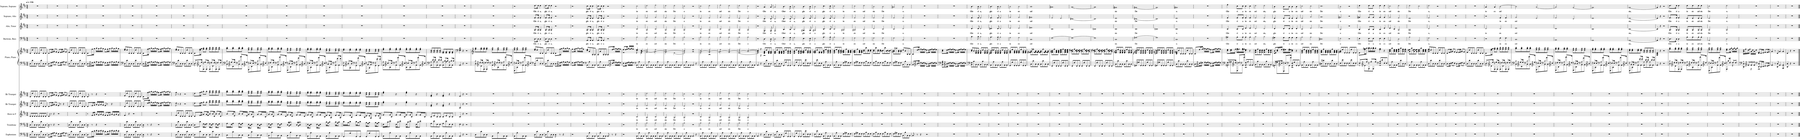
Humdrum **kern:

**kern	**kern	**text	**kern	**text	**kern	**text	**kern	**text	**kern	**kern	**kern	**text	**kern	**text	**kern	**text	**kern	**text
*part10	*part9	*part9	*part8	*part8	*part7	*part7	*part6	*part6	*part5	*part5	*part4	*part4	*part3	*part3	*part2	*part2	*part1	*part1
*staff11	*staff10	*staff10	*staff9	*staff9	*staff8	*staff8	*staff7	*staff7	*staff6	*staff5	*staff4	*staff4	*staff3	*staff3	*staff2	*staff2	*staff1	*staff1
*I"Euphonium	*I"Trombone	*	*I"Horn in F	*	*I"Bb Trumpet	*	*I"Bb Trumpet	*	*I"Piano, Piano	*	*I"Baritone, Bass	*	*I"Alto, Tenor	*	*I"Soprano, Alto	*	*I"Soprano, Soprano	*
*I'Euph.	*I'Tbn.	*	*	*	*I'Bb Tpt.	*	*I'Bb Tpt.	*	*I'Pno.	*	*I'Bar.	*	*I'A.	*	*I'S.	*	*I'S.	*
*clefF4	*clefF4	*	*clefG2	*	*clefG2	*	*clefG2	*	*clefF4	*clefG2	*clefF4	*	*clefG2	*	*clefG2	*	*clefG2	*
*	*	*	*ITrd4c7	*	*ITrd1c2	*	*ITrd1c2	*	*	*	*	*	*	*	*	*	*	*
*k[f#c#]	*k[f#c#]	*	*k[f#c#]	*	*k[f#c#]	*	*k[f#c#]	*	*k[f#c#]	*k[f#c#]	*k[f#c#]	*	*k[f#c#]	*	*k[f#c#]	*	*k[f#c#]	*
*M4/4	*M4/4	*	*M4/4	*	*M4/4	*	*M4/4	*	*M4/4	*M4/4	*M4/4	*	*M4/4	*	*M4/4	*	*M4/4	*
*MM116	*MM116	*	*MM116	*	*MM116	*	*MM116	*	*MM116	*MM116	*MM116	*	*MM116	*	*MM116	*	*MM116	*
=1	=1	=1	=1	=1	=1	=1	=1	=1	=1	=1	=1	=1	=1	=1	=1	=1	=1	=1
8D\L	8D\L	.	8d/L	.	8d/L	.	8d/L	.	8D\L	8d/L	1r	.	1r	.	1r	.	1r	.
8d\	8d\	.	8d/	.	8dd/	.	8dd/	.	8d\	8dd/	.	.	.	.	.	.	.	.
8D\	8D\	.	8d/	.	8d/	.	8d/	.	8D\	8d/	.	.	.	.	.	.	.	.
8D\J	8D\J	.	8d/J	.	8d/J	.	8d/J	.	8D\J	8d/J	.	.	.	.	.	.	.	.
8D\L	8D\L	.	8d/L	.	8d/L	.	8d/L	.	8D\L	8d/L	.	.	.	.	.	.	.	.
8d\	8d\	.	8d/	.	8dd/	.	8dd/	.	8d\	8dd/	.	.	.	.	.	.	.	.
8D\	8D\	.	8d/	.	8d/	.	8d/	.	8D\	8d/	.	.	.	.	.	.	.	.
8D\J	8D\J	.	8d/J	.	8d/J	.	8d/J	.	8D\J	8d/J	.	.	.	.	.	.	.	.
=2	=2	=2	=2	=2	=2	=2	=2	=2	=2	=2	=2	=2	=2	=2	=2	=2	=2	=2
8D\L	8D\	.	8d/	.	8d/L	.	8d/L	.	8D\L	8d/L	1r	.	1r	.	1r	.	1r	.
16F#\L	8r	.	8r	.	16f#/L	.	16f#/L	.	16F#\L	16f#/L	.	.	.	.	.	.	.	.
16G\JJ	.	.	.	.	16g/JJ	.	16g/JJ	.	16G\JJ	16g/JJ	.	.	.	.	.	.	.	.
8A\L	4r	.	4r	.	8a/L	.	8a/L	.	8A\L	8a/L	.	.	.	.	.	.	.	.
8G\J	.	.	.	.	8g/J	.	8g/J	.	8G\J	8g/J	.	.	.	.	.	.	.	.
8F#\L	2r	.	2r	.	8f#/	.	8f#/L	.	8F#\L	8f#/L	.	.	.	.	.	.	.	.
16F#\L	.	.	.	.	8r	.	16f#/L	.	16F#\L	16f#/L	.	.	.	.	.	.	.	.
16G\JJ	.	.	.	.	.	.	16g/JJ	.	16G\JJ	16g/JJ	.	.	.	.	.	.	.	.
8A\L	.	.	.	.	4r	.	8a/L	.	8A\L	8a/L	.	.	.	.	.	.	.	.
8G\J	.	.	.	.	.	.	8g/J	.	8G\J	8g/J	.	.	.	.	.	.	.	.
=3	=3	=3	=3	=3	=3	=3	=3	=3	=3	=3	=3	=3	=3	=3	=3	=3	=3	=3
8D\L	8D\L	.	1r	.	8d/L	.	8f#/L	.	8D\L	8f#/L	1r	.	1r	.	1r	.	1r	.
8d\	8d\	.	.	.	8dd/	.	8dd/	.	8d\	8dd/	.	.	.	.	.	.	.	.
8D\	8D\	.	.	.	8d/	.	8d/	.	8D\	8d/	.	.	.	.	.	.	.	.
8D\J	8D\J	.	.	.	8d/J	.	8d/J	.	8D\J	8d/J	.	.	.	.	.	.	.	.
8D\L	8D\L	.	.	.	8d/L	.	8d/L	.	8D\L	8d/L	.	.	.	.	.	.	.	.
8d\	8d\	.	.	.	8dd/	.	8dd/	.	8d\	8dd/	.	.	.	.	.	.	.	.
8D\	8D\	.	.	.	8d/	.	8d/	.	8D\	8d/	.	.	.	.	.	.	.	.
8D\J	8D\J	.	.	.	8d/J	.	8d/J	.	8D\J	8d/J	.	.	.	.	.	.	.	.
=4	=4	=4	=4	=4	=4	=4	=4	=4	=4	=4	=4	=4	=4	=4	=4	=4	=4	=4
8D\L	8D\	.	8r	.	8d/L	.	8d/	.	8D\L	8d\L	1r	.	1r	.	1r	.	1r	.
*	*	*	*	*	*	*	*	*	*clefG2	*	*	*	*	*	*	*	*	*
16d\L	8r	.	16f#/LL	.	16f#/L	.	8r	.	16dd\L	16ff#\L	.	.	.	.	.	.	.	.
16e\JJ	.	.	16g/JJ	.	16g/JJ	.	.	.	16ee\JJ	16gg\JJ	.	.	.	.	.	.	.	.
16f#\LL	4r	.	16a/LL	.	16a/LL	.	4r	.	16ff#\LL	16aa\LL	.	.	.	.	.	.	.	.
16e\	.	.	16g/	.	16g/	.	.	.	16ee\	16gg\	.	.	.	.	.	.	.	.
16f#\	.	.	16a/	.	16a/	.	.	.	16ff#\	16aa\	.	.	.	.	.	.	.	.
16e\JJ	.	.	16g/JJ	.	16g/JJ	.	.	.	16ee\JJ	16gg\JJ	.	.	.	.	.	.	.	.
8d\L	2r	.	8f#/L	.	8f#/	.	2r	.	8dd\L	8ff#\L	.	.	.	.	.	.	.	.
16d\L	.	.	16f#/L	.	8r	.	.	.	16dd\L	16ff#\L	.	.	.	.	.	.	.	.
16e\JJ	.	.	16g/JJ	.	.	.	.	.	16ee\JJ	16gg\JJ	.	.	.	.	.	.	.	.
16f#\LL	.	.	16a/LL	.	4r	.	.	.	16ff#\LL	16aa\LL	.	.	.	.	.	.	.	.
16e\	.	.	16g/	.	.	.	.	.	16ee\	16gg\	.	.	.	.	.	.	.	.
16f#\	.	.	16a/	.	.	.	.	.	16ff#\	16aa\	.	.	.	.	.	.	.	.
16e\JJ	.	.	16g/JJ	.	.	.	.	.	16ee\JJ	16gg\JJ	.	.	.	.	.	.	.	.
=5	=5	=5	=5	=5	=5	=5	=5	=5	=5	=5	=5	=5	=5	=5	=5	=5	=5	=5
8D\L	8D\L	.	4f#/	.	8d/L	.	8f#/L	.	8D\L	8dd/ 8ff#/L	1r	.	1r	.	1r	.	1r	.
8d\	8d\	.	.	.	8dd/	.	8dd/	.	8d\	8dd/	.	.	.	.	.	.	.	.
8D\	8D\	.	4r	.	8d/	.	8d/	.	8D\	8d/	.	.	.	.	.	.	.	.
8D\J	8D\J	.	.	.	8d/J	.	8d/J	.	8D\J	8d/J	.	.	.	.	.	.	.	.
8D\L	8D\L	.	2r	.	8d/L	.	8d/L	.	8D\L	8d/L	.	.	.	.	.	.	.	.
8d\	8d\	.	.	.	8dd/	.	8dd/	.	8d\	8dd/	.	.	.	.	.	.	.	.
8D\	8D\	.	.	.	8d/	.	8d/	.	8D\	8d/	.	.	.	.	.	.	.	.
8D\J	8D\J	.	.	.	8d/J	.	8d/J	.	8D\J	8d/J	.	.	.	.	.	.	.	.
=6	=6	=6	=6	=6	=6	=6	=6	=6	=6	=6	=6	=6	=6	=6	=6	=6	=6	=6
8D\	8D\	.	1r	.	8d/L	.	8d\L	.	8D\L	8d\L	1r	.	1r	.	1r	.	1r	.
*	*	*	*	*	*	*	*	*	*clefG2	*	*	*	*	*	*	*	*	*
8r	8r	.	.	.	16dd/L	.	16ff#\L	.	16dd\L	16ff#\L	.	.	.	.	.	.	.	.
.	.	.	.	.	16ee/JJ	.	16gg\JJ	.	16ee\JJ	16gg\JJ	.	.	.	.	.	.	.	.
4r	4r	.	.	.	16ff#\LL	.	16aa\LL	.	16ff#\LL	16aa\LL	.	.	.	.	.	.	.	.
.	.	.	.	.	16ee\	.	16gg\	.	16ee\	16gg\	.	.	.	.	.	.	.	.
.	.	.	.	.	16ff#\	.	16aa\	.	16ff#\	16aa\	.	.	.	.	.	.	.	.
.	.	.	.	.	16ee\JJ	.	16gg\JJ	.	16ee\JJ	16gg\JJ	.	.	.	.	.	.	.	.
2r	2r	.	.	.	8dd\L	.	8ff#\L	.	8dd\L	8ff#\L	.	.	.	.	.	.	.	.
.	.	.	.	.	16dd\L	.	16ff#\L	.	16dd\L	16ff#\L	.	.	.	.	.	.	.	.
.	.	.	.	.	16ee\JJ	.	16gg\JJ	.	16ee\JJ	16gg\JJ	.	.	.	.	.	.	.	.
.	.	.	.	.	16ff#\LL	.	16aa\LL	.	16ff#\LL	16aa\LL	.	.	.	.	.	.	.	.
.	.	.	.	.	16ee\	.	16gg\	.	16ee\	16gg\	.	.	.	.	.	.	.	.
.	.	.	.	.	16ff#\	.	16aa\	.	16ff#\	16aa\	.	.	.	.	.	.	.	.
.	.	.	.	.	16ee\JJ	.	16gg\JJ	.	16ee\JJ	16gg\JJ	.	.	.	.	.	.	.	.
=7	=7	=7	=7	=7	=7	=7	=7	=7	=7	=7	=7	=7	=7	=7	=7	=7	=7	=7
8D\L	8D\L	.	8f#/L	.	8dd\	.	8ff#\	.	8D\L	8dd/ 8ff#/L	1r	.	1r	.	1r	.	1r	.
8d\	8d\	.	8dd/	.	8r	.	8r	.	8d\	8dd/	.	.	.	.	.	.	.	.
8D\	8D\	.	8d/	.	4r	.	4r	.	8D\	8d/	.	.	.	.	.	.	.	.
8D\J	8D\J	.	8d/J	.	.	.	.	.	8D\J	8d/J	.	.	.	.	.	.	.	.
8D\L	8D\L	.	8d/L	.	2r	.	2r	.	8D\L	8d/L	.	.	.	.	.	.	.	.
8d\	8d\	.	8dd/	.	.	.	.	.	8d\	8dd/	.	.	.	.	.	.	.	.
8D\	8D\	.	8d/	.	.	.	.	.	8D\	8d/	.	.	.	.	.	.	.	.
8D\J	8D\J	.	8d/J	.	.	.	.	.	8D\J	8d/J	.	.	.	.	.	.	.	.
=8	=8	=8	=8	=8	=8	=8	=8	=8	=8	=8	=8	=8	=8	=8	=8	=8	=8	=8
*	*	*	*	*	*	*	*	*	*^	*	*	*	*	*	*	*	*	*
8D\L	8D\L	.	8d/L	.	8dd\L	.	8dd\L	.	8.D'/L	8r	8d\L	1r	.	1r	.	1r	.	1r	.
*	*	*	*	*	*	*	*	*	*clefG2	*	*	*	*	*	*	*	*	*	*
8d\	8d\J	.	16f#/L	.	16dd\L	.	16ff#\L	.	.	8d\L	16dd\ 16ff#\L	.	.	.	.	.	.	.	.
.	.	.	16g/JJ	.	16ee\JJ	.	16gg\JJ	.	16ee/Jk	.	16gg\JJ	.	.	.	.	.	.	.	.
8D\	16F#\LL	.	8a/L	.	8ff#'\L	.	8aa'\L	.	16r	8D\	8ff#\' 8aa\'L	.	.	.	.	.	.	.	.
.	16E\J	.	.	.	.	.	.	.	8ee'/L	.	.	.	.	.	.	.	.	.	.
8D\J	8F#\J	.	16a/L	.	8ff#'\J	.	8aa'\J	.	.	8D\J	8ff#\' 8aa\'J	.	.	.	.	.	.	.	.
.	.	.	16f#/JJ	.	.	.	.	.	16dd/Jk	.	.	.	.	.	.	.	.	.	.
8D\L	16F#\LL	.	8b/L	.	8ff#\' 8bb\'L	.	8ff#\' 8bb\'L	.	16r	8D\L	8ff#\' 8bb\'L	.	.	.	.	.	.	.	.
.	16D\J	.	.	.	.	.	.	.	8dd'/L	.	.	.	.	.	.	.	.	.	.
8d\	8F#\J	.	16b/L	.	8ff#\' 8bb\'	.	8ff#\' 8bb\'	.	.	8d\	8ff#\' 8bb\'	.	.	.	.	.	.	.	.
.	.	.	16d/JJ	.	.	.	.	.	16dd/Jk	.	.	.	.	.	.	.	.	.	.
8D\	16F#\LL	.	8b/L	.	8ff#\' 8bb\'	.	8ff#\' 8bb\'	.	16r	8D\	8ff#\' 8bb\'	.	.	.	.	.	.	.	.
.	16D\J	.	.	.	.	.	.	.	8dd'/L	.	.	.	.	.	.	.	.	.	.
8D\J	8F#\J	.	16b/L	.	8ff#\' 8bb\'J	.	8ff#\' 8bb\'J	.	.	8D\J	8ff#\' 8bb\'J	.	.	.	.	.	.	.	.
.	.	.	16d/JJ	.	.	.	.	.	16dd/Jk	.	.	.	.	.	.	.	.	.	.
=9	=9	=9	=9	=9	=9	=9	=9	=9	=9	=9	=9	=9	=9	=9	=9	=9	=9	=9	=9
8C#\L	16G\LL	.	8b/L	.	8gg\' 8bb\'L	.	8gg\' 8bb\'L	.	16r	8C#\L	8gg\' 8bb\'L	1r	.	1r	.	1r	.	1r	.
*	*	*	*	*	*	*	*	*	*clefG2	*	*	*	*	*	*	*	*	*	*
.	16E\J	.	.	.	.	.	.	.	8ee'/L	.	.	.	.	.	.	.	.	.	.
8c#\	8G\J	.	16b/L	.	8gg\' 8bb\'	.	8gg\' 8bb\'	.	.	8c#\	8gg\' 8bb\'	.	.	.	.	.	.	.	.
.	.	.	16e/JJ	.	.	.	.	.	16ee/Jk	.	.	.	.	.	.	.	.	.	.
*	*	*	*	*	*	*	*	*	*clefF4	*	*	*	*	*	*	*	*	*	*
8C#\	16G\LL	.	8b/L	.	8gg\' 8bb\'	.	8gg\' 8bb\'	.	16r	8C#\	8gg\' 8bb\'	.	.	.	.	.	.	.	.
.	16E\J	.	.	.	.	.	.	.	8ee'/L	.	.	.	.	.	.	.	.	.	.
8C#\J	8G\J	.	16b/L	.	8gg\' 8bb\'J	.	8gg\' 8bb\'J	.	.	8C#\J	8gg\' 8bb\'J	.	.	.	.	.	.	.	.
*	*	*	*	*	*	*	*	*	*clefG2	*	*	*	*	*	*	*	*	*	*
.	.	.	16e/JJ	.	.	.	.	.	16ee/Jk	.	.	.	.	.	.	.	.	.	.
8C#\L	16E\LL	.	8a/L	.	8ee\' 8aa\'L	.	8ee\' 8aa\'L	.	16r	8C#\L	8ee\' 8aa\'L	.	.	.	.	.	.	.	.
.	16C#\J	.	.	.	.	.	.	.	8cc#'/L	.	.	.	.	.	.	.	.	.	.
8c#\	8E\J	.	16a/L	.	8ee\' 8aa\'	.	8ee\' 8aa\'	.	.	8c#\	8ee\' 8aa\'	.	.	.	.	.	.	.	.
.	.	.	16c#/JJ	.	.	.	.	.	16cc#/Jk	.	.	.	.	.	.	.	.	.	.
*	*	*	*	*	*	*	*	*	*clefF4	*	*	*	*	*	*	*	*	*	*
8C#\	16E\LL	.	8a/L	.	8ee\' 8aa\'	.	8ee\' 8aa\'	.	16r	8C#\	8ee\' 8aa\'	.	.	.	.	.	.	.	.
.	16C#\J	.	.	.	.	.	.	.	8cc#'/L	.	.	.	.	.	.	.	.	.	.
8C#\J	8E\J	.	16a/L	.	8ee\' 8aa\'J	.	8ee\' 8aa\'J	.	.	8C#\J	8ee\' 8aa\'J	.	.	.	.	.	.	.	.
*	*	*	*	*	*	*	*	*	*clefG2	*	*	*	*	*	*	*	*	*	*
.	.	.	16c#/JJ	.	.	.	.	.	16cc#/Jk	.	.	.	.	.	.	.	.	.	.
=10	=10	=10	=10	=10	=10	=10	=10	=10	=10	=10	=10	=10	=10	=10	=10	=10	=10	=10	=10
8BB\L	16F#\LL	.	8a/L	.	8ff#\' 8aa\'L	.	8ff#\' 8aa\'L	.	16r	8BB\L	8ff#\' 8aa\'L	1r	.	1r	.	1r	.	1r	.
.	16D\J	.	.	.	.	.	.	.	8dd'/L	.	.	.	.	.	.	.	.	.	.
8B\	8F#\J	.	16a/L	.	8ff#\' 8aa\'	.	8ff#\' 8aa\'	.	.	8B\	8ff#\' 8aa\'	.	.	.	.	.	.	.	.
.	.	.	16d/JJ	.	.	.	.	.	16dd/Jk	.	.	.	.	.	.	.	.	.	.
*	*	*	*	*	*	*	*	*	*clefF4	*	*	*	*	*	*	*	*	*	*
8BB\	16F#\LL	.	8a/L	.	8ff#\' 8aa\'	.	8ff#\' 8aa\'	.	16r	8BB\	8ff#\' 8aa\'	.	.	.	.	.	.	.	.
.	16D\J	.	.	.	.	.	.	.	8dd'/L	.	.	.	.	.	.	.	.	.	.
8BB\J	8F#\J	.	16a/L	.	8ff#\' 8aa\'J	.	8ff#\' 8aa\'J	.	.	8BB\J	8ff#\' 8aa\'J	.	.	.	.	.	.	.	.
*	*	*	*	*	*	*	*	*	*clefG2	*	*	*	*	*	*	*	*	*	*
.	.	.	16d/JJ	.	.	.	.	.	16dd/Jk	.	.	.	.	.	.	.	.	.	.
8BB\L	16D/LL	.	8g/L	.	8dd\' 8gg\'L	.	8dd\' 8gg\'L	.	16r	8BB\L	8dd\' 8gg\'L	.	.	.	.	.	.	.	.
.	16BB/J	.	.	.	.	.	.	.	8b'/L	.	.	.	.	.	.	.	.	.	.
8B\	8D/J	.	16g/L	.	8dd\' 8gg\'	.	8dd\' 8gg\'	.	.	8B\	8dd\' 8gg\'	.	.	.	.	.	.	.	.
.	.	.	16d/JJ	.	.	.	.	.	16b/Jk	.	.	.	.	.	.	.	.	.	.
*	*	*	*	*	*	*	*	*	*clefF4	*	*	*	*	*	*	*	*	*	*
8BB\	16D/LL	.	8g/L	.	8dd\' 8gg\'	.	8dd\' 8gg\'	.	16r	8BB\	8dd\' 8gg\'	.	.	.	.	.	.	.	.
.	16BB/J	.	.	.	.	.	.	.	8b'/L	.	.	.	.	.	.	.	.	.	.
8BB\J	8D/J	.	16g/L	.	8dd\' 8gg\'J	.	8dd\' 8gg\'J	.	.	8BB\J	8dd\' 8gg\'J	.	.	.	.	.	.	.	.
*	*	*	*	*	*	*	*	*	*clefG2	*	*	*	*	*	*	*	*	*	*
.	.	.	16d/JJ	.	.	.	.	.	16b/Jk	.	.	.	.	.	.	.	.	.	.
=11	=11	=11	=11	=11	=11	=11	=11	=11	=11	=11	=11	=11	=11	=11	=11	=11	=11	=11	=11
8AA\L	16E\LL	.	8g/L	.	8ee\' 8gg\'L	.	8ee\' 8gg\'L	.	16r	8AA\L	8ee\' 8gg\'L	1r	.	1r	.	1r	.	1r	.
.	16C#\J	.	.	.	.	.	.	.	8cc#'/L	.	.	.	.	.	.	.	.	.	.
8A\	8E\J	.	16g/L	.	8ee\' 8gg\'	.	8ee\' 8gg\'	.	.	8A\	8ee\' 8gg\'	.	.	.	.	.	.	.	.
.	.	.	16c#/JJ	.	.	.	.	.	16cc#/Jk	.	.	.	.	.	.	.	.	.	.
*	*	*	*	*	*	*	*	*	*clefF4	*	*	*	*	*	*	*	*	*	*
8AA\	16E\LL	.	8g/L	.	8ee\' 8gg\'	.	8ee\' 8gg\'	.	16r	8AA\	8ee\' 8gg\'	.	.	.	.	.	.	.	.
.	16C#\J	.	.	.	.	.	.	.	8cc#'/L	.	.	.	.	.	.	.	.	.	.
8AA\J	8E\J	.	16g/L	.	8ee\' 8gg\'J	.	8ee\' 8gg\'J	.	.	8AA\J	8ee\' 8gg\'J	.	.	.	.	.	.	.	.
*	*	*	*	*	*	*	*	*	*clefG2	*	*	*	*	*	*	*	*	*	*
.	.	.	16c#/JJ	.	.	.	.	.	16cc#/Jk	.	.	.	.	.	.	.	.	.	.
8AA\L	16c#\LL	.	8f#/L	.	8cc#\' 8ff#\'L	.	8cc#\' 8ff#\'L	.	16r	8AA\L	8cc#\' 8ff#\'L	.	.	.	.	.	.	.	.
.	16A\J	.	.	.	.	.	.	.	8a'/L	.	.	.	.	.	.	.	.	.	.
8A\	8c#\J	.	16f#/L	.	8cc#\' 8ff#\'	.	8cc#\' 8ff#\'	.	.	8A\	8cc#\' 8ff#\'	.	.	.	.	.	.	.	.
.	.	.	16A/JJ	.	.	.	.	.	16a/Jk	.	.	.	.	.	.	.	.	.	.
*	*	*	*	*	*	*	*	*	*clefF4	*	*	*	*	*	*	*	*	*	*
8AA\	16c#\LL	.	8f#/L	.	8cc#\' 8ff#\'	.	8cc#\' 8ff#\'	.	16r	8AA\	8cc#\' 8ff#\'	.	.	.	.	.	.	.	.
.	16A\J	.	.	.	.	.	.	.	8a'/L	.	.	.	.	.	.	.	.	.	.
8AA\J	8c#\J	.	16f#/L	.	8cc#\' 8ff#\'J	.	8cc#\' 8ff#\'J	.	.	8AA\J	8cc#\' 8ff#\'J	.	.	.	.	.	.	.	.
.	.	.	16A/JJ	.	.	.	.	.	16a/Jk	.	.	.	.	.	.	.	.	.	.
=12	=12	=12	=12	=12	=12	=12	=12	=12	=12	=12	=12	=12	=12	=12	=12	=12	=12	=12	=12
8GG/L	16d\LL	.	8f#/L	.	8dd\' 8ff#\'L	.	8dd\' 8ff#\'L	.	16r	8GG\L	8dd\' 8ff#\'L	1r	.	1r	.	1r	.	1r	.
*	*	*	*	*	*	*	*	*	*clefG2	*	*	*	*	*	*	*	*	*	*
.	16B\J	.	.	.	.	.	.	.	8b'/L	.	.	.	.	.	.	.	.	.	.
8G/	8d\J	.	16f#/L	.	8dd\' 8ff#\'	.	8dd\' 8ff#\'	.	.	8G\	8dd\' 8ff#\'	.	.	.	.	.	.	.	.
.	.	.	16B/JJ	.	.	.	.	.	16b/Jk	.	.	.	.	.	.	.	.	.	.
*	*	*	*	*	*	*	*	*	*clefF4	*	*	*	*	*	*	*	*	*	*
8GG/	16d\LL	.	8f#/L	.	8dd\' 8ff#\'	.	8dd\' 8ff#\'	.	16r	8GG\	8dd\' 8ff#\'	.	.	.	.	.	.	.	.
.	16B\J	.	.	.	.	.	.	.	8b'/L	.	.	.	.	.	.	.	.	.	.
8GG/J	8d\J	.	16f#/L	.	8dd\' 8ff#\'J	.	8dd\' 8ff#\'J	.	.	8GG\J	8dd\' 8ff#\'J	.	.	.	.	.	.	.	.
*	*	*	*	*	*	*	*	*	*clefG2	*	*	*	*	*	*	*	*	*	*
.	.	.	16B/JJ	.	.	.	.	.	16b/Jk	.	.	.	.	.	.	.	.	.	.
8GG/L	16B\LL	.	8e/L	.	8b\' 8ee\'L	.	8b\' 8ee\'L	.	16r	8GG\L	8b\' 8ee\'L	.	.	.	.	.	.	.	.
.	16G\J	.	.	.	.	.	.	.	8g'/L	.	.	.	.	.	.	.	.	.	.
8G/	8B\J	.	16e/L	.	8b\' 8ee\'	.	8b\' 8ee\'	.	.	8G\	8b\' 8ee\'	.	.	.	.	.	.	.	.
.	.	.	16G/JJ	.	.	.	.	.	16g/Jk	.	.	.	.	.	.	.	.	.	.
*	*	*	*	*	*	*	*	*	*clefF4	*	*	*	*	*	*	*	*	*	*
8GG/	16B\LL	.	8e/L	.	8b\' 8ee\'	.	8b\' 8ee\'	.	16r	8GG\	8b\' 8ee\'	.	.	.	.	.	.	.	.
.	16G\J	.	.	.	.	.	.	.	8g'/L	.	.	.	.	.	.	.	.	.	.
8GG/J	8B\J	.	16e/L	.	8b\' 8ee\'J	.	8b\' 8ee\'J	.	.	8GG\J	8b\' 8ee\'J	.	.	.	.	.	.	.	.
.	.	.	16G/JJ	.	.	.	.	.	16g/Jk	.	.	.	.	.	.	.	.	.	.
=13	=13	=13	=13	=13	=13	=13	=13	=13	=13	=13	=13	=13	=13	=13	=13	=13	=13	=13	=13
8AA\L	16E\LL	.	8g/L	.	4ee\' 4gg\'	.	4ee\' 4gg\'	.	16r	8AA\L	8ee\' 8gg\'L	1r	.	1r	.	1r	.	1r	.
*	*	*	*	*	*	*	*	*	*clefG2	*	*	*	*	*	*	*	*	*	*
.	16c#\J	.	.	.	.	.	.	.	8cc#'/L	.	.	.	.	.	.	.	.	.	.
8A\	8e\J	.	16g/L	.	.	.	.	.	.	8A\	8ee\' 8gg\'	.	.	.	.	.	.	.	.
.	.	.	16c#/JJ	.	.	.	.	.	16cc#/Jk	.	.	.	.	.	.	.	.	.	.
*	*	*	*	*	*	*	*	*	*clefF4	*	*	*	*	*	*	*	*	*	*
8AA\	16E\LL	.	8g/L	.	4r	.	4r	.	16r	8AA\	8ee\' 8gg\'	.	.	.	.	.	.	.	.
.	16c#\J	.	.	.	.	.	.	.	8cc#'/L	.	.	.	.	.	.	.	.	.	.
8AA\J	8e\J	.	16g/L	.	.	.	.	.	.	8AA\J	8ee\' 8gg\'J	.	.	.	.	.	.	.	.
*	*	*	*	*	*	*	*	*	*clefG2	*	*	*	*	*	*	*	*	*	*
.	.	.	16c#/JJ	.	.	.	.	.	16cc#/Jk	.	.	.	.	.	.	.	.	.	.
8AA\L	16E\LL	.	8g/L	.	4ee\' 4gg\'	.	4ee\' 4gg\'	.	16r	8A\L	8ee\' 8gg\'L	.	.	.	.	.	.	.	.
.	16c#\J	.	.	.	.	.	.	.	8cc#'/L	.	.	.	.	.	.	.	.	.	.
8A\	8e\J	.	16g/L	.	.	.	.	.	.	8A\	8ee\' 8gg\'	.	.	.	.	.	.	.	.
.	.	.	16c#/JJ	.	.	.	.	.	16cc#/Jk	.	.	.	.	.	.	.	.	.	.
*	*	*	*	*	*	*	*	*	*clefF4	*	*	*	*	*	*	*	*	*	*
8AA\	16E\LL	.	8g/L	.	4r	.	4r	.	16r	8AA\	8ee\' 8gg\'	.	.	.	.	.	.	.	.
.	16c#\J	.	.	.	.	.	.	.	8cc#'/L	.	.	.	.	.	.	.	.	.	.
8AA\J	8e\J	.	16g/L	.	.	.	.	.	.	8AA\J	8ee\' 8gg\'J	.	.	.	.	.	.	.	.
*	*	*	*	*	*	*	*	*	*clefG2	*	*	*	*	*	*	*	*	*	*
.	.	.	16c#/JJ	.	.	.	.	.	16cc#/Jk	.	.	.	.	.	.	.	.	.	.
=14	=14	=14	=14	=14	=14	=14	=14	=14	=14	=14	=14	=14	=14	=14	=14	=14	=14	=14	=14
8AA\L	8G\L	.	8c#/L	.	4e/' 4g/'	.	4e/' 4g/'	.	16r	8AA\L	8g/' 8cc#/'L	1r	.	1r	.	1r	.	1r	.
.	.	.	.	.	.	.	.	.	8e'/L	.	.	.	.	.	.	.	.	.	.
8A\	8e\	.	8e/	.	.	.	.	.	.	8A\	8g/' 8cc#/'	.	.	.	.	.	.	.	.
.	.	.	.	.	.	.	.	.	16e/Jk	.	.	.	.	.	.	.	.	.	.
8AA\	8E\	.	8c#/	.	4r	.	4r	.	16r	8AA\	8g/' 8cc#/'	.	.	.	.	.	.	.	.
.	.	.	.	.	.	.	.	.	8e'/L	.	.	.	.	.	.	.	.	.	.
8AA\J	8E\J	.	8c#/J	.	.	.	.	.	.	8AA\J	8g/' 8cc#/'J	.	.	.	.	.	.	.	.
.	.	.	.	.	.	.	.	.	16e/Jk	.	.	.	.	.	.	.	.	.	.
8AA\L	8G\L	.	8c#/L	.	4e/' 4g/'	.	4e/' 4g/'	.	16r	8AA\L	8e/' 8g/'L	.	.	.	.	.	.	.	.
.	.	.	.	.	.	.	.	.	8c#'/L	.	.	.	.	.	.	.	.	.	.
8A\	8e\	.	8e/	.	.	.	.	.	.	8A\	8e/' 8g/'	.	.	.	.	.	.	.	.
.	.	.	.	.	.	.	.	.	16c#/Jk	.	.	.	.	.	.	.	.	.	.
8AA\	8E\	.	8c#/	.	4r	.	4r	.	16r	8AA\	8e/' 8g/'	.	.	.	.	.	.	.	.
.	.	.	.	.	.	.	.	.	8c#'/L	.	.	.	.	.	.	.	.	.	.
8AA\J	8E\J	.	8c#/J	.	.	.	.	.	.	8AA\J	8e/' 8g/'J	.	.	.	.	.	.	.	.
.	.	.	.	.	.	.	.	.	16c#/Jk	.	.	.	.	.	.	.	.	.	.
*	*	*	*	*	*	*	*	*	*v	*v	*	*	*	*	*	*	*	*	*
=15	=15	=15	=15	=15	=15	=15	=15	=15	=15	=15	=15	=15	=15	=15	=15	=15	=15	=15
4AA~>/	4E~>\	.	4c#~>/	.	4A~>/	.	4e~>/	.	4AA/	4E\ 4G\ 4c#\	1r	.	1r	.	1r	.	1r	.
4r	4r	.	4r	.	4r	.	4r	.	4r	4r	.	.	.	.	.	.	.	.
2r	2r	.	2r	.	2r	.	2r	.	2r	2r	.	.	.	.	.	.	.	.
=16	=16	=16	=16	=16	=16	=16	=16	=16	=16	=16	=16	=16	=16	=16	=16	=16	=16	=16
*	*	*	*	*	*	*	*	*	*^	*	*	*	*	*	*	*	*	*
8D\L	1r	.	1r	.	1r	.	1r	.	16r	8D\L	8ff#\' 8aa\'L	1r	.	1r	.	1r	.	1r	.
*	*	*	*	*	*	*	*	*	*clefG2	*	*	*	*	*	*	*	*	*	*
.	.	.	.	.	.	.	.	.	8dd'/L	.	.	.	.	.	.	.	.	.	.
8d\	.	.	.	.	.	.	.	.	.	8d\	8ff#\' 8aa\'	.	.	.	.	.	.	.	.
.	.	.	.	.	.	.	.	.	16dd/Jk	.	.	.	.	.	.	.	.	.	.
8D\	.	.	.	.	.	.	.	.	16r	8D\	8ff#\' 8aa\'	.	.	.	.	.	.	.	.
.	.	.	.	.	.	.	.	.	8dd'/L	.	.	.	.	.	.	.	.	.	.
8D\J	.	.	.	.	.	.	.	.	.	8D\J	8ff#\' 8aa\'J	.	.	.	.	.	.	.	.
.	.	.	.	.	.	.	.	.	16dd/Jk	.	.	.	.	.	.	.	.	.	.
*	*	*	*	*	*	*	*	*	*clefF4	*	*	*	*	*	*	*	*	*	*
8AA\L	.	.	.	.	.	.	.	.	16r	8AA\L	8ee\' 8aa\'L	.	.	.	.	.	.	.	.
*	*	*	*	*	*	*	*	*	*clefG2	*	*	*	*	*	*	*	*	*	*
.	.	.	.	.	.	.	.	.	8dd'/L	.	.	.	.	.	.	.	.	.	.
8A\	.	.	.	.	.	.	.	.	.	8A\	8ee\' 8aa\'	.	.	.	.	.	.	.	.
.	.	.	.	.	.	.	.	.	16dd/Jk	.	.	.	.	.	.	.	.	.	.
*	*	*	*	*	*	*	*	*	*clefF4	*	*	*	*	*	*	*	*	*	*
8AA\	.	.	.	.	.	.	.	.	16r	8AA\	8ee\' 8aa\'	.	.	.	.	.	.	.	.
.	.	.	.	.	.	.	.	.	8dd'/L	.	.	.	.	.	.	.	.	.	.
8AA\J	.	.	.	.	.	.	.	.	.	8AA\J	8ee\' 8aa\'J	.	.	.	.	.	.	.	.
*	*	*	*	*	*	*	*	*	*clefG2	*	*	*	*	*	*	*	*	*	*
.	.	.	.	.	.	.	.	.	16dd/Jk	.	.	.	.	.	.	.	.	.	.
=17	=17	=17	=17	=17	=17	=17	=17	=17	=17	=17	=17	=17	=17	=17	=17	=17	=17	=17	=17
8AA\L	1r	.	1r	.	1r	.	1r	.	16r	8AA\L	8ee\' 8aa\'L	2r	.	2r	.	2r	.	2r	.
.	.	.	.	.	.	.	.	.	8cc#'/L	.	.	.	.	.	.	.	.	.	.
8A\	.	.	.	.	.	.	.	.	.	8A\	8ee\' 8aa\'	.	.	.	.	.	.	.	.
.	.	.	.	.	.	.	.	.	16cc#/Jk	.	.	.	.	.	.	.	.	.	.
*	*	*	*	*	*	*	*	*	*clefF4	*	*	*	*	*	*	*	*	*	*
8AA\	.	.	.	.	.	.	.	.	16r	8AA\	8ee\' 8aa\'	.	.	.	.	.	.	.	.
.	.	.	.	.	.	.	.	.	8cc#'/L	.	.	.	.	.	.	.	.	.	.
8AA\J	.	.	.	.	.	.	.	.	.	8AA\J	8ee\' 8aa\'J	.	.	.	.	.	.	.	.
*	*	*	*	*	*	*	*	*	*clefG2	*	*	*	*	*	*	*	*	*	*
.	.	.	.	.	.	.	.	.	16cc#/Jk	.	.	.	.	.	.	.	.	.	.
*	*	*	*	*	*	*	*	*	*clefF4	*	*	*	*	*	*	*	*	*	*
!	!	!	!	!	!	!	!	!	!	!	!	!	!LO:LY:b	!	!LO:LY:b	!	!LO:LY:b	!	!LO:LY:b
8D\L	.	.	.	.	.	.	.	.	8D/L	2r	8dd/ 8ff#/L	8.D\L	Glo	8.A/L	Glo	8.f#/L	Glo	8.dd\L	Glo
8d\	.	.	.	.	.	.	.	.	8d/	.	8dd/	.	.	.	.	.	.	.	.
!	!	!	!	!	!	!	!	!	!	!	!	!	!LO:LY:b	!	!LO:LY:b	!	!LO:LY:b	!	!LO:LY:b
.	.	.	.	.	.	.	.	.	.	.	.	16D\Jk	ri	16A/Jk	ri	16f#/Jk	ri	16dd\Jk	ri
!	!	!	!	!	!	!	!	!	!	!	!	!	!LO:LY:b	!	!LO:LY:b	!	!LO:LY:b	!	!LO:LY:b
8D\	.	.	.	.	.	.	.	.	8D/	.	8d/	4D\	a,	4A/	a,	4f#/	a,	4dd\	a,
8D\J	.	.	.	.	.	.	.	.	8D/J	.	8d/J	.	.	.	.	.	.	.	.
*	*	*	*	*	*	*	*	*	*v	*v	*	*	*	*	*	*	*	*	*
=18	=18	=18	=18	=18	=18	=18	=18	=18	=18	=18	=18	=18	=18	=18	=18	=18	=18	=18
!	!	!	!	!	!	!	!	!	!	!	!	!LO:LY:b	!	!LO:LY:b	!	!LO:LY:b	!	!LO:LY:b
8D\L	1r	.	1r	.	1r	.	1r	.	8D\L	8d/L	8.D\L	glo	8.A/L	glo	8.f#/L	glo	8.dd\L	glo
8d\	.	.	.	.	.	.	.	.	8d\	8dd/	.	.	.	.	.	.	.	.
!	!	!	!	!	!	!	!	!	!	!	!	!LO:LY:b	!	!LO:LY:b	!	!LO:LY:b	!	!LO:LY:b
.	.	.	.	.	.	.	.	.	.	.	16D\Jk	ri	16A/Jk	ri	16f#/Jk	ri	16dd\Jk	ri
!	!	!	!	!	!	!	!	!	!	!	!	!LO:LY:b	!	!LO:LY:b	!	!LO:LY:b	!	!LO:LY:b
8D\	.	.	.	.	.	.	.	.	8D\	8d/	4D\	a,	4A/	a,	4f#/	a,	4dd\	a,
8D\J	.	.	.	.	.	.	.	.	8D\J	8d/J	.	.	.	.	.	.	.	.
8D\	.	.	.	.	.	.	.	.	8D\L	8d\L	2r	.	2r	.	2r	.	2r	.
*	*	*	*	*	*	*	*	*	*clefG2	*	*	*	*	*	*	*	*	*
8r	.	.	.	.	.	.	.	.	16dd\L	16ff#\L	.	.	.	.	.	.	.	.
.	.	.	.	.	.	.	.	.	16ee\JJ	16gg\JJ	.	.	.	.	.	.	.	.
4r	.	.	.	.	.	.	.	.	16ff#\LL	16aa\LL	.	.	.	.	.	.	.	.
.	.	.	.	.	.	.	.	.	16ee\	16gg\	.	.	.	.	.	.	.	.
.	.	.	.	.	.	.	.	.	16ff#\	16aa\	.	.	.	.	.	.	.	.
.	.	.	.	.	.	.	.	.	16ee\JJ	16gg\JJ	.	.	.	.	.	.	.	.
=19	=19	=19	=19	=19	=19	=19	=19	=19	=19	=19	=19	=19	=19	=19	=19	=19	=19	=19
2r	1r	.	1r	.	1r	.	1r	.	8dd\L	8ff#\L	2r	.	2r	.	2r	.	2r	.
.	.	.	.	.	.	.	.	.	16dd\L	16ff#\L	.	.	.	.	.	.	.	.
.	.	.	.	.	.	.	.	.	16ee\JJ	16gg\JJ	.	.	.	.	.	.	.	.
.	.	.	.	.	.	.	.	.	16ff#\LL	16aa\LL	.	.	.	.	.	.	.	.
.	.	.	.	.	.	.	.	.	16ee\	16gg\	.	.	.	.	.	.	.	.
.	.	.	.	.	.	.	.	.	16ff#\	16aa\	.	.	.	.	.	.	.	.
.	.	.	.	.	.	.	.	.	16dd\JJ	16ff#\JJ	.	.	.	.	.	.	.	.
*	*	*	*	*	*	*	*	*	*clefF4	*	*	*	*	*	*	*	*	*
!	!	!	!	!	!	!	!	!	!	!	!	!LO:LY:b	!	!LO:LY:b	!	!LO:LY:b	!	!LO:LY:b
8AA\L	.	.	.	.	.	.	.	.	8AA\L	8cc#/ 8ee/L	8.AA/L	glo	8.A/L	glo	8.e/L	glo	8.cc#\L	glo
8A\	.	.	.	.	.	.	.	.	8A\	8a/	.	.	.	.	.	.	.	.
!	!	!	!	!	!	!	!	!	!	!	!	!LO:LY:b	!	!LO:LY:b	!	!LO:LY:b	!	!LO:LY:b
.	.	.	.	.	.	.	.	.	.	.	16AA/Jk	ri	16A/Jk	ri	16e/Jk	ri	16cc#\Jk	ri
!	!	!	!	!	!	!	!	!	!	!	!	!LO:LY:b	!	!LO:LY:b	!	!LO:LY:b	!	!LO:LY:b
8AA\	.	.	.	.	.	.	.	.	8AA\	8A/	4AA/	a,	4A/	a,	4e/	a,	4cc#\	a,
8AA\J	.	.	.	.	.	.	.	.	8AA\J	8A/J	.	.	.	.	.	.	.	.
=20	=20	=20	=20	=20	=20	=20	=20	=20	=20	=20	=20	=20	=20	=20	=20	=20	=20	=20
!	!	!	!	!	!	!	!	!	!	!	!	!LO:LY:b	!	!LO:LY:b	!	!LO:LY:b	!	!LO:LY:b
8AA\L	1r	.	1r	.	1r	.	1r	.	8AA\L	8A/L	8.AA/L	glo	8.A/L	glo	8.e/L	glo	8.cc#\L	glo
8A\	.	.	.	.	.	.	.	.	8A\	8a/	.	.	.	.	.	.	.	.
!	!	!	!	!	!	!	!	!	!	!	!	!LO:LY:b	!	!LO:LY:b	!	!LO:LY:b	!	!LO:LY:b
.	.	.	.	.	.	.	.	.	.	.	16AA/Jk	ri	16A/Jk	ri	16e/Jk	ri	16cc#\Jk	ri
!	!	!	!	!	!	!	!	!	!	!	!	!LO:LY:b	!	!LO:LY:b	!	!LO:LY:b	!	!LO:LY:b
8AA\	.	.	.	.	.	.	.	.	8AA\	8A/	4AA/	a	4A/	a	4e/	a	4cc#\	a
8AA\J	.	.	.	.	.	.	.	.	8AA\J	8A/J	.	.	.	.	.	.	.	.
8AA/	.	.	.	.	.	.	.	.	8AA/L	8A/L	2r	.	2r	.	2r	.	2r	.
*	*	*	*	*	*	*	*	*	*clefG2	*	*	*	*	*	*	*	*	*
8r	.	.	.	.	.	.	.	.	16cc#/L	16ee/L	.	.	.	.	.	.	.	.
.	.	.	.	.	.	.	.	.	16dd/JJ	16ff#/JJ	.	.	.	.	.	.	.	.
4r	.	.	.	.	.	.	.	.	16ee\LL	16gg\LL	.	.	.	.	.	.	.	.
.	.	.	.	.	.	.	.	.	16dd\	16ff#\	.	.	.	.	.	.	.	.
.	.	.	.	.	.	.	.	.	16ee\	16gg\	.	.	.	.	.	.	.	.
.	.	.	.	.	.	.	.	.	16dd\JJ	16ff#\JJ	.	.	.	.	.	.	.	.
=21	=21	=21	=21	=21	=21	=21	=21	=21	=21	=21	=21	=21	=21	=21	=21	=21	=21	=21
*	*	*	*	*	*	*	*	*	*	*^	*	*	*	*	*	*	*	*
2r	2r	.	2r	.	2r	.	2r	.	8cc#\L	8ee/L	2r	2r	.	2r	.	2r	.	2r	.
.	.	.	.	.	.	.	.	.	16cc#\L	16ee/L	.	.	.	.	.	.	.	.	.
.	.	.	.	.	.	.	.	.	16dd\JJ	16ff#/JJ	.	.	.	.	.	.	.	.	.
.	.	.	.	.	.	.	.	.	16ee\LL	16gg/LL	.	.	.	.	.	.	.	.	.
.	.	.	.	.	.	.	.	.	16dd\	16ff#/	.	.	.	.	.	.	.	.	.
.	.	.	.	.	.	.	.	.	16ee\	16gg/	.	.	.	.	.	.	.	.	.
.	.	.	.	.	.	.	.	.	16dd\JJ	16ff#/JJ	.	.	.	.	.	.	.	.	.
*	*	*	*	*	*	*	*	*	*clefF4	*	*	*	*	*	*	*	*	*	*
!	!	!LO:LY:b	!	!LO:LY:b	!	!LO:LY:b	!	!LO:LY:b	!	!	!	!	!LO:LY:b	!	!LO:LY:b	!	!LO:LY:b	!	!LO:LY:b
8AA\L	2A\	in	2c#/	in	2e/	in	2cc#\	in	8AA\L	4cc#/ 4ee/	4r	2A\	in	2c#/	in	2e/	in	2cc#\	in
8A\	.	.	.	.	.	.	.	.	8A\	.	.	.	.	.	.	.	.	.	.
8AA\	.	.	.	.	.	.	.	.	8AA\	[4a/	4e\ 4cc#\	.	.	.	.	.	.	.	.
8AA\J	.	.	.	.	.	.	.	.	8AA\J	.	.	.	.	.	.	.	.	.	.
*	*	*	*	*	*	*	*	*	*	*v	*v	*	*	*	*	*	*	*	*
=22	=22	=22	=22	=22	=22	=22	=22	=22	=22	=22	=22	=22	=22	=22	=22	=22	=22	=22
!	!	!LO:LY:b	!	!LO:LY:b	!	!LO:LY:b	!	!LO:LY:b	!	!	!	!LO:LY:b	!	!LO:LY:b	!	!LO:LY:b	!	!LO:LY:b
8AA\L	2A\	ex	2A/	ex	2f#/	ex	2dd\	ex	8AA\L	2f#/ 2a/_ 2dd/	2A\	ex	2A/	ex	2f#/	ex	2dd\	ex
8A\	.	.	.	.	.	.	.	.	8A\	.	.	.	.	.	.	.	.	.
8AA\	.	.	.	.	.	.	.	.	8AA\	.	.	.	.	.	.	.	.	.
8AA\J	.	.	.	.	.	.	.	.	8AA\J	.	.	.	.	.	.	.	.	.
!	!	!LO:LY:b	!	!LO:LY:b	!	!LO:LY:b	!	!LO:LY:b	!	!	!	!LO:LY:b	!	!LO:LY:b	!	!LO:LY:b	!	!LO:LY:b
8AA\L	2A\	cel	2c#/	cel	2g/	cel	2ee\	cel	8AA\L	2g\ 2a\_ 2ee\	2A\	cel	2c#/	cel	2g/	cel	2ee\	cel
8A\	.	.	.	.	.	.	.	.	8A\	.	.	.	.	.	.	.	.	.
8AA\	.	.	.	.	.	.	.	.	8AA\	.	.	.	.	.	.	.	.	.
8AA\J	.	.	.	.	.	.	.	.	8AA\J	.	.	.	.	.	.	.	.	.
=23	=23	=23	=23	=23	=23	=23	=23	=23	=23	=23	=23	=23	=23	=23	=23	=23	=23	=23
!	!	!LO:LY:b	!	!LO:LY:b	!	!LO:LY:b	!	!LO:LY:b	!	!	!	!LO:LY:b	!	!LO:LY:b	!	!LO:LY:b	!	!LO:LY:b
*	*	*	*	*	*	*	*	*	*	*^	*	*	*	*	*	*	*	*
8AA\L	2A\	sis	2A/	sis	2f#/	sis	2dd\	sis	8AA\L	1a_ 1dd	2f#\	2A\	sis	2A/	sis	2f#/	sis	2dd\	sis
8A\	.	.	.	.	.	.	.	.	8A\	.	.	.	.	.	.	.	.	.	.
8AA\	.	.	.	.	.	.	.	.	8AA\	.	.	.	.	.	.	.	.	.	.
8AA\J	.	.	.	.	.	.	.	.	8AA\J	.	.	.	.	.	.	.	.	.	.
!	!	!LO:LY:b	!	!LO:LY:b	!	!LO:LY:b	!	!LO:LY:b	!	!	!	!	!LO:LY:b	!	!LO:LY:b	!	!LO:LY:b	!	!LO:LY:b
8AA\L	2A\	De	2A/	De	2e/	De	2dd\	De	8AA\L	.	[2e\	2A\	De	2A/	De	2e/	De	2dd\	De
8A\	.	.	.	.	.	.	.	.	8A\	.	.	.	.	.	.	.	.	.	.
8AA\	.	.	.	.	.	.	.	.	8AA\	.	.	.	.	.	.	.	.	.	.
8AA\J	.	.	.	.	.	.	.	.	8AA\J	.	.	.	.	.	.	.	.	.	.
=24	=24	=24	=24	=24	=24	=24	=24	=24	=24	=24	=24	=24	=24	=24	=24	=24	=24	=24	=24
!	!	!LO:LY:b	!	!LO:LY:b	!	!LO:LY:b	!	!LO:LY:b	!	!	!	!	!LO:LY:b	!	!LO:LY:b	!	!LO:LY:b	!	!LO:LY:b
8AA\L	2A\	o	2A/	o	2e/	o	2cc#\	o	8AA\L	2a/] 2cc#/	2e\]	2A\	o	2A/	o	2e/	o	2cc#\	o
8A\	.	.	.	.	.	.	.	.	8A\	.	.	.	.	.	.	.	.	.	.
8AA\	.	.	.	.	.	.	.	.	8AA\	.	.	.	.	.	.	.	.	.	.
8AA\J	.	.	.	.	.	.	.	.	8AA\J	.	.	.	.	.	.	.	.	.	.
4AA/	2r	.	2r	.	2r	.	2r	.	4AA/	2r	2r	2r	.	2r	.	2r	.	2r	.
4r	.	.	.	.	.	.	.	.	4r	.	.	.	.	.	.	.	.	.	.
=25	=25	=25	=25	=25	=25	=25	=25	=25	=25	=25	=25	=25	=25	=25	=25	=25	=25	=25	=25
!	!	!LO:LY:b	!	!LO:LY:b	!	!LO:LY:b	!	!LO:LY:b	!	!	!	!	!LO:LY:b	!	!LO:LY:b	!	!LO:LY:b	!	!LO:LY:b
8AA\L	2A\	in	2c#/	in	2e/	in	2cc#\	in	8AA\L	[2a/	2e\ 2cc#\	2A\	in	2c#/	in	2e/	in	2cc#\	in
8A\	.	.	.	.	.	.	.	.	8A\	.	.	.	.	.	.	.	.	.	.
8AA\	.	.	.	.	.	.	.	.	8AA\	.	.	.	.	.	.	.	.	.	.
8AA\J	.	.	.	.	.	.	.	.	8AA\J	.	.	.	.	.	.	.	.	.	.
!	!	!LO:LY:b	!	!LO:LY:b	!	!LO:LY:b	!	!LO:LY:b	!	!	!	!	!LO:LY:b	!	!LO:LY:b	!	!LO:LY:b	!	!LO:LY:b
8AA\L	2A\	ex	2A/	ex	2f#/	ex	2dd\	ex	8AA\L	2f#/ 2a/_ 2dd/	2r	2A\	ex	2A/	ex	2f#/	ex	2dd\	ex
8A\	.	.	.	.	.	.	.	.	8A\	.	.	.	.	.	.	.	.	.	.
8AA\	.	.	.	.	.	.	.	.	8AA\	.	.	.	.	.	.	.	.	.	.
8AA\J	.	.	.	.	.	.	.	.	8AA\J	.	.	.	.	.	.	.	.	.	.
*	*	*	*	*	*	*	*	*	*	*v	*v	*	*	*	*	*	*	*	*
=26	=26	=26	=26	=26	=26	=26	=26	=26	=26	=26	=26	=26	=26	=26	=26	=26	=26	=26
!	!	!LO:LY:b	!	!LO:LY:b	!	!LO:LY:b	!	!LO:LY:b	!	!	!	!LO:LY:b	!	!LO:LY:b	!	!LO:LY:b	!	!LO:LY:b
8AA\L	2A\	cel	2c#/	cel	2g/	cel	2ee\	cel	8AA\L	2g\ 2a\_ 2ee\	2A\	cel	2c#/	cel	2g/	cel	2ee\	cel
8A\	.	.	.	.	.	.	.	.	8A\	.	.	.	.	.	.	.	.	.
8AA\	.	.	.	.	.	.	.	.	8AA\	.	.	.	.	.	.	.	.	.
8AA\J	.	.	.	.	.	.	.	.	8AA\J	.	.	.	.	.	.	.	.	.
!	!	!LO:LY:b	!	!LO:LY:b	!	!LO:LY:b	!	!LO:LY:b	!	!	!	!LO:LY:b	!	!LO:LY:b	!	!LO:LY:b	!	!LO:LY:b
8AA\L	2A\	sis	2A/	sis	2f#/	sis	2dd\	sis	8AA\L	2f#/ 2a/_ 2dd/	2A\	sis	2A/	sis	2f#/	sis	2dd\	sis
8A\	.	.	.	.	.	.	.	.	8A\	.	.	.	.	.	.	.	.	.
8AA\	.	.	.	.	.	.	.	.	8AA\	.	.	.	.	.	.	.	.	.
8AA\J	.	.	.	.	.	.	.	.	8AA\J	.	.	.	.	.	.	.	.	.
=27	=27	=27	=27	=27	=27	=27	=27	=27	=27	=27	=27	=27	=27	=27	=27	=27	=27	=27
!	!	!LO:LY:b	!	!LO:LY:b	!	!LO:LY:b	!	!LO:LY:b	!	!	!	!LO:LY:b	!	!LO:LY:b	!	!LO:LY:b	!	!LO:LY:b
*	*	*	*	*	*	*	*	*	*	*^	*	*	*	*	*	*	*	*
8AA\L	2A\	De	2A/	De	2e/	De	2dd\	De	8AA\L	2a/_ 2dd/	[1e	2A\	De	2A/	De	2e/	De	2dd\	De
8A\	.	.	.	.	.	.	.	.	8A\	.	.	.	.	.	.	.	.	.	.
8AA\	.	.	.	.	.	.	.	.	8AA\	.	.	.	.	.	.	.	.	.	.
8AA\J	.	.	.	.	.	.	.	.	8AA\J	.	.	.	.	.	.	.	.	.	.
!	!	!LO:LY:b	!	!LO:LY:b	!	!LO:LY:b	!	!LO:LY:b	!	!	!	!	!LO:LY:b	!	!LO:LY:b	!	!LO:LY:b	!	!LO:LY:b
8AA\L	2A\	o	2A/	o	2e/	o	2cc#\	o	8AA\L	2a/_ [2cc#/	.	2A\	o	2A/	o	2e/	o	2cc#\	o
8A\	.	.	.	.	.	.	.	.	8A\	.	.	.	.	.	.	.	.	.	.
8AA\	.	.	.	.	.	.	.	.	8AA\	.	.	.	.	.	.	.	.	.	.
8AA\J	.	.	.	.	.	.	.	.	8AA\J	.	.	.	.	.	.	.	.	.	.
=28	=28	=28	=28	=28	=28	=28	=28	=28	=28	=28	=28	=28	=28	=28	=28	=28	=28	=28	=28
4AA/	1r	.	1r	.	1r	.	1r	.	4AA/	4a/] 4cc#/]	4e\]	2r	.	2r	.	2r	.	2r	.
4r	.	.	.	.	.	.	.	.	4r	4r	4r	.	.	.	.	.	.	.	.
!	!	!	!	!	!	!	!	!	!	!	!	!	!LO:LY:b	!	!LO:LY:b	!	!LO:LY:b	!	!LO:LY:b
8D\L	.	.	.	.	.	.	.	.	8D\L	8d/ 8f#/ 8a/L	2r	4.D\	Glo	4.F#/	Glo	4.d/	Glo	4.a/	Glo
8d\	.	.	.	.	.	.	.	.	8d\	8dd/	.	.	.	.	.	.	.	.	.
8D\	.	.	.	.	.	.	.	.	8D\	8d/ 8f#/ 8a/	.	.	.	.	.	.	.	.	.
!	!	!	!	!	!	!	!	!	!	!	!	!	!LO:LY:b	!	!LO:LY:b	!	!LO:LY:b	!	!LO:LY:b
8D\J	.	.	.	.	.	.	.	.	8D\J	8d/ 8f#/ 8a/J	.	8D\	ri	8F#/	ri	8d/	ri	8a/	ri
*	*	*	*	*	*	*	*	*	*	*v	*v	*	*	*	*	*	*	*	*
=29	=29	=29	=29	=29	=29	=29	=29	=29	=29	=29	=29	=29	=29	=29	=29	=29	=29	=29
!	!	!	!	!	!	!	!	!	!	!	!	!LO:LY:b	!	!LO:LY:b	!	!LO:LY:b	!	!LO:LY:b
8D\L	1r	.	1r	.	1r	.	1r	.	8D\L	8d/ 8f#/ 8a/L	2D\	a,	2F#/	a,	2d/	a,	2a/	a,
8d\	.	.	.	.	.	.	.	.	8d\	8dd/	.	.	.	.	.	.	.	.
8D\	.	.	.	.	.	.	.	.	8D\	8d/ 8f#/ 8a/	.	.	.	.	.	.	.	.
8D\J	.	.	.	.	.	.	.	.	8D\J	8d/ 8f#/ 8a/J	.	.	.	.	.	.	.	.
!	!	!	!	!	!	!	!	!	!	!	!	!LO:LY:b	!	!LO:LY:b	!	!LO:LY:b	!	!LO:LY:b
8GG/L	.	.	.	.	.	.	.	.	8GG/L	8d/ 8g/ 8b/L	4.G\	Glor	4.B/	Glor	4.d/	Glor	4.b\	Glor
8G/	.	.	.	.	.	.	.	.	8G/	8dd/	.	.	.	.	.	.	.	.
8GG/	.	.	.	.	.	.	.	.	8GG/	8d/ 8g/ 8b/	.	.	.	.	.	.	.	.
!	!	!	!	!	!	!	!	!	!	!	!	!LO:LY:b	!	!LO:LY:b	!	!LO:LY:b	!	!LO:LY:b
8GG/J	.	.	.	.	.	.	.	.	8GG/J	8d/ 8g/ 8b/J	8G\	ri	8B/	ri	8d/	ri	8b\	ri
=30	=30	=30	=30	=30	=30	=30	=30	=30	=30	=30	=30	=30	=30	=30	=30	=30	=30	=30
!	!	!	!	!	!	!	!	!	!	!	!	!LO:LY:b	!	!LO:LY:b	!	!LO:LY:b	!	!LO:LY:b
8GG/L	1r	.	1r	.	1r	.	1r	.	8GG/L	8d/ 8g/ 8b/L	2G\	a,	2B/	a,	2d/	a,	2b\	a,
8G/	.	.	.	.	.	.	.	.	8G/	8dd/	.	.	.	.	.	.	.	.
8GG/	.	.	.	.	.	.	.	.	8GG/	8d/ 8g/ 8b/	.	.	.	.	.	.	.	.
8GG/J	.	.	.	.	.	.	.	.	8GG/J	8d/ 8g/ 8b/J	.	.	.	.	.	.	.	.
!	!	!	!	!	!	!	!	!	!	!	!	!LO:LY:b	!	!LO:LY:b	!	!LO:LY:b	!	!LO:LY:b
8E\L	.	.	.	.	.	.	.	.	8E\L	8e/ 8g#X/ 8b/L	4.E\	glo	4.G#X/	glo	4.e/	glo	4.b\	glo
8e\	.	.	.	.	.	.	.	.	8e\	8dd/	.	.	.	.	.	.	.	.
8E\	.	.	.	.	.	.	.	.	8E\	8e/ 8g#/ 8b/	.	.	.	.	.	.	.	.
!	!	!	!	!	!	!	!	!	!	!	!	!LO:LY:b	!	!LO:LY:b	!	!LO:LY:b	!	!LO:LY:b
8E\J	.	.	.	.	.	.	.	.	8E\J	8e/ 8g#/ 8b/J	8E\	ri	8G#/	ri	8e/	ri	8b\	ri
=31	=31	=31	=31	=31	=31	=31	=31	=31	=31	=31	=31	=31	=31	=31	=31	=31	=31	=31
!	!	!	!	!	!	!	!	!	!	!	!	!LO:LY:b	!	!LO:LY:b	!	!LO:LY:b	!	!LO:LY:b
8E\L	1r	.	1r	.	1r	.	1r	.	8E\L	8e/ 8g#X/ 8b/L	2E\	a	2G#X/	a	2e/	a	2b\	a
8e\	.	.	.	.	.	.	.	.	8e\	8dd/	.	.	.	.	.	.	.	.
8E\	.	.	.	.	.	.	.	.	8E\	8e/ 8g#/	.	.	.	.	.	.	.	.
8E\J	.	.	.	.	.	.	.	.	8E\J	8e/ 8g#/J	.	.	.	.	.	.	.	.
!	!	!	!	!	!	!	!	!	!	!	!	!LO:LY:b	!	!LO:LY:b	!	!LO:LY:b	!	!LO:LY:b
8AA\L	.	.	.	.	.	.	.	.	8AA\L	8e/ 8a/ 8cc#/L	4.A\	glo	4.c#/	glo	4.e/	glo	4.cc#\	glo
8A\	.	.	.	.	.	.	.	.	8A\	8ee/	.	.	.	.	.	.	.	.
8AA\	.	.	.	.	.	.	.	.	8AA\	8e/ 8a/ 8cc#/	.	.	.	.	.	.	.	.
!	!	!	!	!	!	!	!	!	!	!	!	!LO:LY:b	!	!LO:LY:b	!	!LO:LY:b	!	!LO:LY:b
8AA\J	.	.	.	.	.	.	.	.	8AA\J	8e/ 8a/ 8cc#/J	8A\	ri	8c#/	ri	8e/	ri	8cc#\	ri
=32	=32	=32	=32	=32	=32	=32	=32	=32	=32	=32	=32	=32	=32	=32	=32	=32	=32	=32
!	!	!	!	!	!	!	!	!	!	!	!	!LO:LY:b	!	!LO:LY:b	!	!LO:LY:b	!	!LO:LY:b
8AA\L	1r	.	1r	.	1r	.	1r	.	8AA\L	8e/ 8a/ 8cc#/L	2A\	a	2c#/	a	2e/	a	2cc#\	a
8A\	.	.	.	.	.	.	.	.	8A\	8ee/	.	.	.	.	.	.	.	.
8AA\	.	.	.	.	.	.	.	.	8AA\	8e/ 8a/ 8cc#/	.	.	.	.	.	.	.	.
8AA\J	.	.	.	.	.	.	.	.	8AA\J	8e/ 8a/ 8cc#/J	.	.	.	.	.	.	.	.
!	!	!	!	!	!	!	!	!	!	!	!	!LO:LY:b	!	!LO:LY:b	!	!LO:LY:b	!	!LO:LY:b
8F#\L	.	.	.	.	.	.	.	.	8F#\L	8f#\ 8a#X\ 8cc#\L	2F#\	in	2A#X/	in	2f#/	in	2cc#\	in
8A#X\	.	.	.	.	.	.	.	.	8A#X\	8ff#\	.	.	.	.	.	.	.	.
8F#\	.	.	.	.	.	.	.	.	8F#\	8f#\ 8a#\ 8cc#\	.	.	.	.	.	.	.	.
8F#\J	.	.	.	.	.	.	.	.	8F#\J	8f#\ 8a#\ 8cc#\J	.	.	.	.	.	.	.	.
=33	=33	=33	=33	=33	=33	=33	=33	=33	=33	=33	=33	=33	=33	=33	=33	=33	=33	=33
!	!	!	!	!	!	!	!	!	!	!	!	!LO:LY:b	!	!LO:LY:b	!	!LO:LY:b	!	!LO:LY:b
8F#\L	1r	.	1r	.	1r	.	1r	.	8F#\L	8f#\ 8a#X\ 8cc#\L	2F#\	ex	2A#X/	ex	2f#/	ex	2cc#\	ex
8A#X\	.	.	.	.	.	.	.	.	8A#X\	8ff#\	.	.	.	.	.	.	.	.
8F#\	.	.	.	.	.	.	.	.	8F#\	8f#\ 8a#\ 8cc#\	.	.	.	.	.	.	.	.
8F#\J	.	.	.	.	.	.	.	.	8F#\J	8f#\ 8a#\ 8cc#\J	.	.	.	.	.	.	.	.
!	!	!	!	!	!	!	!	!	!	!	!	!LO:LY:b	!	!LO:LY:b	!	!LO:LY:b	!	!LO:LY:b
8F#\L	.	.	.	.	.	.	.	.	8F#\L	8b\ 8dd\L	2F#\	cel	2B/	cel	2f#/	cel	2dd\	cel
8B\	.	.	.	.	.	.	.	.	8B\	8bb\	.	.	.	.	.	.	.	.
8F#\	.	.	.	.	.	.	.	.	8F#\	8b\ 8dd\	.	.	.	.	.	.	.	.
8F#\J	.	.	.	.	.	.	.	.	8F#\J	8b\ 8dd\J	.	.	.	.	.	.	.	.
=34	=34	=34	=34	=34	=34	=34	=34	=34	=34	=34	=34	=34	=34	=34	=34	=34	=34	=34
!	!	!	!	!	!	!	!	!	!	!	!	!LO:LY:b	!	!LO:LY:b	!	!LO:LY:b	!	!LO:LY:b
8F#\L	1r	.	1r	.	1r	.	1r	.	8F#\L	8b\ 8dd\L	2F#\	sis	2d/	sis	2f#/	sis	2b\	sis
8B\	.	.	.	.	.	.	.	.	8B\	8bb\	.	.	.	.	.	.	.	.
8F#\	.	.	.	.	.	.	.	.	8F#\	8b\ 8dd\	.	.	.	.	.	.	.	.
8F#\J	.	.	.	.	.	.	.	.	8F#\J	8b\ 8dd\J	.	.	.	.	.	.	.	.
!	!	!	!	!	!	!	!	!	!	!	!	!LO:LY:b	!	!LO:LY:b	!	!LO:LY:b	!	!LO:LY:b
8F#\L	.	.	.	.	.	.	.	.	8F#\L	8b\ 8cc#\L	2F#\	De	2c#/	De	2f#/	De	2b\	De
8B\	.	.	.	.	.	.	.	.	8B\	8bb\	.	.	.	.	.	.	.	.
8F#\	.	.	.	.	.	.	.	.	8F#\	8b\ 8cc#\	.	.	.	.	.	.	.	.
8F#\J	.	.	.	.	.	.	.	.	8F#\J	8b\ 8cc#\J	.	.	.	.	.	.	.	.
=35	=35	=35	=35	=35	=35	=35	=35	=35	=35	=35	=35	=35	=35	=35	=35	=35	=35	=35
8F#\L	1r	.	1r	.	1r	.	1r	.	8F#\L	8a#X\ 8cc#\L	2F#\	.	2c#/	.	2f#/	.	2a#X/	.
8A#X\	.	.	.	.	.	.	.	.	8A#X\	8aa#X\	.	.	.	.	.	.	.	.
8F#\	.	.	.	.	.	.	.	.	8F#\	8a#\ 8cc#\	.	.	.	.	.	.	.	.
8F#\J	.	.	.	.	.	.	.	.	8F#\J	8a#\ 8cc#\J	.	.	.	.	.	.	.	.
!	!	!	!	!	!	!	!	!	!	!	!	!LO:LY:b	!	!LO:LY:b	!	!LO:LY:b	!	!LO:LY:b
8BB\L	.	.	.	.	.	.	.	.	8BB\L	8dd/L	2BB/	o.	2d/	o.	2f#/	o.	2b\	o.
8B\	.	.	.	.	.	.	.	.	8B\	8b/	.	.	.	.	.	.	.	.
8BB\	.	.	.	.	.	.	.	.	8BB\	8B/	.	.	.	.	.	.	.	.
8BB\J	.	.	.	.	.	.	.	.	8BB\J	8B/J	.	.	.	.	.	.	.	.
=36	=36	=36	=36	=36	=36	=36	=36	=36	=36	=36	=36	=36	=36	=36	=36	=36	=36	=36
8BB/	1r	.	1r	.	1r	.	1r	.	8BB/L	8B/L	1r	.	1r	.	1r	.	1r	.
*	*	*	*	*	*	*	*	*	*clefG2	*	*	*	*	*	*	*	*	*
8r	.	.	.	.	.	.	.	.	16b/L	16dd/L	.	.	.	.	.	.	.	.
.	.	.	.	.	.	.	.	.	16cc#/JJ	16ee/JJ	.	.	.	.	.	.	.	.
4r	.	.	.	.	.	.	.	.	16dd\LL	16ff#\LL	.	.	.	.	.	.	.	.
.	.	.	.	.	.	.	.	.	16cc#\	16ee\	.	.	.	.	.	.	.	.
.	.	.	.	.	.	.	.	.	16dd\	16ff#\	.	.	.	.	.	.	.	.
.	.	.	.	.	.	.	.	.	16cc#\JJ	16ee\JJ	.	.	.	.	.	.	.	.
2r	.	.	.	.	.	.	.	.	8b\L	8dd\L	.	.	.	.	.	.	.	.
.	.	.	.	.	.	.	.	.	16b\L	16dd\L	.	.	.	.	.	.	.	.
.	.	.	.	.	.	.	.	.	16cc#\JJ	16ee\JJ	.	.	.	.	.	.	.	.
.	.	.	.	.	.	.	.	.	16dd\LL	16ff#\LL	.	.	.	.	.	.	.	.
.	.	.	.	.	.	.	.	.	16cc#\	16ee\	.	.	.	.	.	.	.	.
.	.	.	.	.	.	.	.	.	16dd\	16ff#\	.	.	.	.	.	.	.	.
.	.	.	.	.	.	.	.	.	16cc#\JJ	16ee\JJ	.	.	.	.	.	.	.	.
=37	=37	=37	=37	=37	=37	=37	=37	=37	=37	=37	=37	=37	=37	=37	=37	=37	=37	=37
1r	1r	.	1r	.	1r	.	1r	.	8BB\ 8F#\ 8B\L	8b\ 8dd\L	1r	.	1r	.	1r	.	1r	.
*	*	*	*	*	*	*	*	*	*clefG2	*	*	*	*	*	*	*	*	*
.	.	.	.	.	.	.	.	.	16b\L	16dd\L	.	.	.	.	.	.	.	.
.	.	.	.	.	.	.	.	.	16cc#\JJ	16ee\JJ	.	.	.	.	.	.	.	.
.	.	.	.	.	.	.	.	.	16dd\LL	16ff#\LL	.	.	.	.	.	.	.	.
.	.	.	.	.	.	.	.	.	16cc#\	16ee\	.	.	.	.	.	.	.	.
.	.	.	.	.	.	.	.	.	16dd\	16ff#\	.	.	.	.	.	.	.	.
.	.	.	.	.	.	.	.	.	16cc#\JJ	16ee\JJ	.	.	.	.	.	.	.	.
.	.	.	.	.	.	.	.	.	8b\L	8dd\L	.	.	.	.	.	.	.	.
.	.	.	.	.	.	.	.	.	16b\L	16dd\L	.	.	.	.	.	.	.	.
.	.	.	.	.	.	.	.	.	16cc#\JJ	16ee\JJ	.	.	.	.	.	.	.	.
.	.	.	.	.	.	.	.	.	16dd\LL	16ff#\LL	.	.	.	.	.	.	.	.
.	.	.	.	.	.	.	.	.	16cc#\	16ee\	.	.	.	.	.	.	.	.
.	.	.	.	.	.	.	.	.	16dd\	16ff#\	.	.	.	.	.	.	.	.
.	.	.	.	.	.	.	.	.	16cc#\JJ	16ee\JJ	.	.	.	.	.	.	.	.
=38	=38	=38	=38	=38	=38	=38	=38	=38	=38	=38	=38	=38	=38	=38	=38	=38	=38	=38
!	!	!	!	!	!	!	!	!	!	!	!	!LO:LY:b	!	!LO:LY:b	!	!LO:LY:b	!	!LO:LY:b
1r	1r	.	1r	.	1r	.	1r	.	8BB\ 8F#\L	8b/ 8dd/L	4.B\	Glo	4.d/	Glo	4.f#/	Glo	4.b\	Glo
.	.	.	.	.	.	.	.	.	8B\	8b/	.	.	.	.	.	.	.	.
.	.	.	.	.	.	.	.	.	8BB\	8d/ 8f#/ 8b/	.	.	.	.	.	.	.	.
!	!	!	!	!	!	!	!	!	!	!	!	!LO:LY:b	!	!LO:LY:b	!	!LO:LY:b	!	!LO:LY:b
.	.	.	.	.	.	.	.	.	8BB\J	8d/ 8f#/ 8b/J	8B\	ri	8d/	ri	8f#/	ri	8b\	ri
!	!	!	!	!	!	!	!	!	!	!	!	!LO:LY:b	!	!LO:LY:b	!	!LO:LY:b	!	!LO:LY:b
.	.	.	.	.	.	.	.	.	8BB\L	8d/ 8f#/ 8b/L	2B\	a,	2d/	a,	2f#/	a,	2b\	a,
.	.	.	.	.	.	.	.	.	8B\	8dd/	.	.	.	.	.	.	.	.
.	.	.	.	.	.	.	.	.	8BB\	8d/ 8f#/ 8b/	.	.	.	.	.	.	.	.
.	.	.	.	.	.	.	.	.	8BB\J	8d/ 8f#/ 8b/J	.	.	.	.	.	.	.	.
=39	=39	=39	=39	=39	=39	=39	=39	=39	=39	=39	=39	=39	=39	=39	=39	=39	=39	=39
!	!	!	!	!	!	!	!	!	!	!	!	!LO:LY:b	!	!LO:LY:b	!	!LO:LY:b	!	!LO:LY:b
1r	1r	.	1r	.	1r	.	1r	.	8AA\L	8d#X/ 8f#/ 8b/L	4.A\	glo	4.d#X/	glo	4.f#/	glo	4.b\	glo
.	.	.	.	.	.	.	.	.	8A\	8dd#X/	.	.	.	.	.	.	.	.
.	.	.	.	.	.	.	.	.	8AA\	8d#/ 8f#/ 8b/	.	.	.	.	.	.	.	.
!	!	!	!	!	!	!	!	!	!	!	!	!LO:LY:b	!	!LO:LY:b	!	!LO:LY:b	!	!LO:LY:b
.	.	.	.	.	.	.	.	.	8AA\J	8d#/ 8f#/ 8b/J	8A\	ri	8d#/	ri	8f#/	ri	8b\	ri
!	!	!	!	!	!	!	!	!	!	!	!	!LO:LY:b	!	!LO:LY:b	!	!LO:LY:b	!	!LO:LY:b
.	.	.	.	.	.	.	.	.	8AA\L	8d#/ 8f#/ 8b/L	2A\	a	2d#/	a	2f#/	a	2b\	a
.	.	.	.	.	.	.	.	.	8A\	8dd#/	.	.	.	.	.	.	.	.
.	.	.	.	.	.	.	.	.	8AA\	8d#/ 8f#/ 8b/	.	.	.	.	.	.	.	.
.	.	.	.	.	.	.	.	.	8AA\J	8d#/ 8f#/ 8b/J	.	.	.	.	.	.	.	.
=40	=40	=40	=40	=40	=40	=40	=40	=40	=40	=40	=40	=40	=40	=40	=40	=40	=40	=40
!	!	!	!	!	!	!	!	!	!	!	!	!LO:LY:b	!	!LO:LY:b	!	!LO:LY:b	!	!LO:LY:b
1r	1r	.	1r	.	1r	.	1r	.	8GG/L	8e/ 8g/ 8b/L	2G\	in	2e/	in	2g/	in	2b\	in
.	.	.	.	.	.	.	.	.	8G/	8ee/	.	.	.	.	.	.	.	.
.	.	.	.	.	.	.	.	.	8GG/	8e/ 8g/ 8b/	.	.	.	.	.	.	.	.
.	.	.	.	.	.	.	.	.	8GG/J	8e/ 8g/ 8b/J	.	.	.	.	.	.	.	.
!	!	!	!	!	!	!	!	!	!	!	!	!LO:LY:b	!	!LO:LY:b	!	!LO:LY:b	!	!LO:LY:b
.	.	.	.	.	.	.	.	.	8GG/L	8e/ 8g/ 8b/L	2G\	ex	2e/	ex	2g/	ex	2b\	ex
.	.	.	.	.	.	.	.	.	8G/	8ee/	.	.	.	.	.	.	.	.
.	.	.	.	.	.	.	.	.	8GG/	8e/ 8g/ 8b/	.	.	.	.	.	.	.	.
.	.	.	.	.	.	.	.	.	8GG/J	8e/ 8g/ 8b/J	.	.	.	.	.	.	.	.
=41	=41	=41	=41	=41	=41	=41	=41	=41	=41	=41	=41	=41	=41	=41	=41	=41	=41	=41
!	!	!	!	!	!	!	!	!	!	!	!	!LO:LY:b	!	!LO:LY:b	!	!LO:LY:b	!	!LO:LY:b
1r	1r	.	1r	.	1r	.	1r	.	8C#\L	8fn\ 8g#X\ 8b\L	1C#	cel	1fn	cel	1g#X	cel	1b	cel
.	.	.	.	.	.	.	.	.	8c#\	8ffn\	.	.	.	.	.	.	.	.
.	.	.	.	.	.	.	.	.	8C#\	8f\ 8g#\ 8b\	.	.	.	.	.	.	.	.
.	.	.	.	.	.	.	.	.	8C#\J	8f\ 8g#\ 8b\J	.	.	.	.	.	.	.	.
.	.	.	.	.	.	.	.	.	8C#\L	8f\ 8g#\ 8b\L	.	.	.	.	.	.	.	.
.	.	.	.	.	.	.	.	.	8c#\	8ff\	.	.	.	.	.	.	.	.
.	.	.	.	.	.	.	.	.	8C#\	8f\ 8g#\ 8b\	.	.	.	.	.	.	.	.
.	.	.	.	.	.	.	.	.	8C#\J	8f\ 8g#\ 8b\J	.	.	.	.	.	.	.	.
=42	=42	=42	=42	=42	=42	=42	=42	=42	=42	=42	=42	=42	=42	=42	=42	=42	=42	=42
1r	1r	.	1r	.	1r	.	1r	.	8FF#/L	8f#\ 8a#X\ 8cc#\L	[1F#	.	1c#	.	2f#/	.	1a#X	.
.	.	.	.	.	.	.	.	.	8F#/	8ff#\	.	.	.	.	.	.	.	.
.	.	.	.	.	.	.	.	.	8FF#/	8f#\ 8a#\ 8cc#\	.	.	.	.	.	.	.	.
.	.	.	.	.	.	.	.	.	8FF#/J	8f#\ 8a#\ 8cc#\J	.	.	.	.	.	.	.	.
.	.	.	.	.	.	.	.	.	8FF#/L	8f#\ 8a#\ 8cc#\ 8ee\L	.	.	.	.	2e/	.	.	.
.	.	.	.	.	.	.	.	.	8F#/	8ff#\	.	.	.	.	.	.	.	.
.	.	.	.	.	.	.	.	.	8FF#/	8f#\ 8a#\ 8cc#\ 8ee\	.	.	.	.	.	.	.	.
.	.	.	.	.	.	.	.	.	8FF#/J	8f#\ 8a#\ 8cc#\ 8ee\J	.	.	.	.	.	.	.	.
=43	=43	=43	=43	=43	=43	=43	=43	=43	=43	=43	=43	=43	=43	=43	=43	=43	=43	=43
1r	1r	.	1r	.	1r	.	1r	.	8FF#/L	8a\ 8cc#\ 8dd#X\L	1F#_	.	1B	.	[1d#X	.	[1a	.
.	.	.	.	.	.	.	.	.	8F#/	8ff#\	.	.	.	.	.	.	.	.
.	.	.	.	.	.	.	.	.	8FF#/	8a\ 8cc#\ 8dd#\	.	.	.	.	.	.	.	.
.	.	.	.	.	.	.	.	.	8FF#/J	8a\ 8cc#\ 8dd#\J	.	.	.	.	.	.	.	.
.	.	.	.	.	.	.	.	.	8FF#/L	8a\ 8cc#\ 8dd#\L	.	.	.	.	.	.	.	.
.	.	.	.	.	.	.	.	.	8F#/	8ff#\	.	.	.	.	.	.	.	.
.	.	.	.	.	.	.	.	.	8FF#/	8a\ 8cc#\ 8dd#\	.	.	.	.	.	.	.	.
.	.	.	.	.	.	.	.	.	8FF#/J	8a\ 8cc#\ 8dd#\J	.	.	.	.	.	.	.	.
=44	=44	=44	=44	=44	=44	=44	=44	=44	=44	=44	=44	=44	=44	=44	=44	=44	=44	=44
1r	1r	.	1r	.	1r	.	1r	.	8FF#/L	8a\ 8ccn\ 8dd#X\L	1F#]	.	1cn	.	1d#]	.	1a]	.
.	.	.	.	.	.	.	.	.	8F#/	8ff#\	.	.	.	.	.	.	.	.
.	.	.	.	.	.	.	.	.	8FF#/	8a\ 8cc\ 8dd#\	.	.	.	.	.	.	.	.
.	.	.	.	.	.	.	.	.	8FF#/J	8a\ 8cc\ 8dd#\J	.	.	.	.	.	.	.	.
.	.	.	.	.	.	.	.	.	8FF#/L	8a\ 8cc\ 8dd#\L	.	.	.	.	.	.	.	.
.	.	.	.	.	.	.	.	.	8F#/	8ff#\	.	.	.	.	.	.	.	.
.	.	.	.	.	.	.	.	.	8FF#/	8a\ 8cc\ 8dd#\	.	.	.	.	.	.	.	.
.	.	.	.	.	.	.	.	.	8FF#/J	8a\ 8cc\ 8dd#\J	.	.	.	.	.	.	.	.
=45	=45	=45	=45	=45	=45	=45	=45	=45	=45	=45	=45	=45	=45	=45	=45	=45	=45	=45
!	!	!	!	!	!	!	!	!	!	!	!	!LO:LY:b	!	!LO:LY:b	!	!LO:LY:b	!	!LO:LY:b
1r	1r	.	1r	.	1r	.	1r	.	8C#\L	8e/ 8g#X/ 8cc#/L	1C#	sis	1c#	sis	1e	sis	1g#X	sis
.	.	.	.	.	.	.	.	.	8c#\	8ee/	.	.	.	.	.	.	.	.
.	.	.	.	.	.	.	.	.	8C#\	8e/ 8g#/ 8cc#/	.	.	.	.	.	.	.	.
.	.	.	.	.	.	.	.	.	8C#\J	8e/ 8g#/ 8cc#/J	.	.	.	.	.	.	.	.
.	.	.	.	.	.	.	.	.	8C#\L	8e/ 8g#/ 8cc#/L	.	.	.	.	.	.	.	.
.	.	.	.	.	.	.	.	.	8c#\	8ee/	.	.	.	.	.	.	.	.
.	.	.	.	.	.	.	.	.	8C#\	8e/ 8g#/ 8cc#/	.	.	.	.	.	.	.	.
.	.	.	.	.	.	.	.	.	8C#\J	8e/ 8g#/ 8cc#/J	.	.	.	.	.	.	.	.
=46	=46	=46	=46	=46	=46	=46	=46	=46	=46	=46	=46	=46	=46	=46	=46	=46	=46	=46
!	!	!	!	!	!	!	!	!	!	!	!	!LO:LY:b	!	!LO:LY:b	!	!LO:LY:b	!	!LO:LY:b
1r	1r	.	1r	.	1r	.	1r	.	8GG#X/L	8d#X/ 8g#X/ 8cc#/L	[1G#X	De	1c#	De	[1d#X	De	[1g#X	De
.	.	.	.	.	.	.	.	.	8G#X/	8dd#X/	.	.	.	.	.	.	.	.
.	.	.	.	.	.	.	.	.	8GG#/	8d#/ 8g#/ 8cc#/	.	.	.	.	.	.	.	.
.	.	.	.	.	.	.	.	.	8GG#/J	8d#/ 8g#/ 8cc#/J	.	.	.	.	.	.	.	.
.	.	.	.	.	.	.	.	.	8GG#/L	8d#/ 8g#/ 8cc#/L	.	.	.	.	.	.	.	.
.	.	.	.	.	.	.	.	.	8G#/	8dd#/	.	.	.	.	.	.	.	.
.	.	.	.	.	.	.	.	.	8GG#/	8d#/ 8g#/ 8cc#/	.	.	.	.	.	.	.	.
.	.	.	.	.	.	.	.	.	8GG#/J	8d#/ 8g#/ 8cc#/J	.	.	.	.	.	.	.	.
=47	=47	=47	=47	=47	=47	=47	=47	=47	=47	=47	=47	=47	=47	=47	=47	=47	=47	=47
1r	1r	.	1r	.	1r	.	1r	.	8GG#X/L	8d#X/ 8g#X/ 8ccn/L	1G#]	.	1cn	.	1d#]	.	1g#]	.
.	.	.	.	.	.	.	.	.	8G#X/	8dd#X/	.	.	.	.	.	.	.	.
.	.	.	.	.	.	.	.	.	8GG#/	8d#/ 8g#/ 8cc/	.	.	.	.	.	.	.	.
.	.	.	.	.	.	.	.	.	8GG#/J	8d#/ 8g#/ 8cc/J	.	.	.	.	.	.	.	.
.	.	.	.	.	.	.	.	.	8GG#/L	8d#/ 8g#/ 8cc/L	.	.	.	.	.	.	.	.
.	.	.	.	.	.	.	.	.	8G#/	8dd#/	.	.	.	.	.	.	.	.
.	.	.	.	.	.	.	.	.	8GG#/	8d#/ 8g#/ 8cc/	.	.	.	.	.	.	.	.
.	.	.	.	.	.	.	.	.	8GG#/J	8d#/ 8g#/ 8cc/J	.	.	.	.	.	.	.	.
=48	=48	=48	=48	=48	=48	=48	=48	=48	=48	=48	=48	=48	=48	=48	=48	=48	=48	=48
!	!	!	!	!	!	!	!	!	!	!	!	!LO:LY:b	!	!LO:LY:b	!	!LO:LY:b	!	!LO:LY:b
1r	1r	.	1r	.	1r	.	1r	.	8C#\L	8c#/ 8e/ 8g#X/L	1C#	o.	1c#	o.	1e	o.	1g#X	o.
.	.	.	.	.	.	.	.	.	8c#\	8cc#/	.	.	.	.	.	.	.	.
.	.	.	.	.	.	.	.	.	8C#\	8c#/	.	.	.	.	.	.	.	.
.	.	.	.	.	.	.	.	.	8C#\J	8c#/J	.	.	.	.	.	.	.	.
.	.	.	.	.	.	.	.	.	8C#\L	8c#/L	.	.	.	.	.	.	.	.
.	.	.	.	.	.	.	.	.	8c#\	8cc#/	.	.	.	.	.	.	.	.
.	.	.	.	.	.	.	.	.	8C#\	8c#/	.	.	.	.	.	.	.	.
.	.	.	.	.	.	.	.	.	8C#\J	8c#/J	.	.	.	.	.	.	.	.
=49	=49	=49	=49	=49	=49	=49	=49	=49	=49	=49	=49	=49	=49	=49	=49	=49	=49	=49
1r	1r	.	1r	.	1r	.	1r	.	8C#\L	8c#/L	1r	.	1r	.	1r	.	1r	.
*	*	*	*	*	*	*	*	*	*clefG2	*	*	*	*	*	*	*	*	*
.	.	.	.	.	.	.	.	.	16cc#\L	16ee/L	.	.	.	.	.	.	.	.
.	.	.	.	.	.	.	.	.	16dd#X\JJ	16ff#/JJ	.	.	.	.	.	.	.	.
.	.	.	.	.	.	.	.	.	16ee\LL	16gg#X\LL	.	.	.	.	.	.	.	.
.	.	.	.	.	.	.	.	.	16dd#\	16ff#\	.	.	.	.	.	.	.	.
.	.	.	.	.	.	.	.	.	16ee\	16gg#\	.	.	.	.	.	.	.	.
.	.	.	.	.	.	.	.	.	16dd#\JJ	16ff#\JJ	.	.	.	.	.	.	.	.
.	.	.	.	.	.	.	.	.	8cc#\L	8ee\L	.	.	.	.	.	.	.	.
.	.	.	.	.	.	.	.	.	16cc#\L	16ee\L	.	.	.	.	.	.	.	.
.	.	.	.	.	.	.	.	.	16dd#\JJ	16ff#\JJ	.	.	.	.	.	.	.	.
.	.	.	.	.	.	.	.	.	16ee\LL	16gg#\LL	.	.	.	.	.	.	.	.
.	.	.	.	.	.	.	.	.	16dd#\	16ff#\	.	.	.	.	.	.	.	.
.	.	.	.	.	.	.	.	.	16ee\	16gg#\	.	.	.	.	.	.	.	.
.	.	.	.	.	.	.	.	.	16dd#\JJ	16ff#\JJ	.	.	.	.	.	.	.	.
=50	=50	=50	=50	=50	=50	=50	=50	=50	=50	=50	=50	=50	=50	=50	=50	=50	=50	=50
*	*	*	*	*	*	*	*	*	*^	*	*	*	*	*	*	*	*	*
!	!	!	!	!	!	!	!	!	!	!	!	!	!LO:LY:b	!	!LO:LY:b	!	!LO:LY:b	!	!LO:LY:b
1r	1r	.	1r	.	1r	.	1r	.	8.AA#X/' 8.F#/'L	8r	8cc#\ 8ee\L	4A#X\	Glo	4c#/	Glo	4f#/	Glo	4ff#\	Glo
.	.	.	.	.	.	.	.	.	.	8A#X\L	16cc#\ 16ee\L	.	.	.	.	.	.	.	.
*	*	*	*	*	*	*	*	*	*clefG2	*	*	*	*	*	*	*	*	*	*
.	.	.	.	.	.	.	.	.	16dd/Jk	.	16ff#\JJ	.	.	.	.	.	.	.	.
!	!	!	!	!	!	!	!	!	!	!	!	!	!LO:LY:b	!	!LO:LY:b	!	!LO:LY:b	!	!LO:LY:b
.	.	.	.	.	.	.	.	.	16r	8AA#\	16ee\ 16gg\LL	8A#\L	ri	8c#/L	ri	8f#/L	ri	8cc#\L	ri
.	.	.	.	.	.	.	.	.	8dd'/L	.	16ff#\	.	.	.	.	.	.	.	.
*	*	*	*	*	*	*	*	*	*clefF4	*	*	*	*	*	*	*	*	*	*
!	!	!	!	!	!	!	!	!	!	!	!	!	!LO:LY:b	!	!LO:LY:b	!	!LO:LY:b	!	!LO:LY:b
.	.	.	.	.	.	.	.	.	.	8AA#\J	16ee\ 16gg\	8A#\J	a	8c#/J	a	8f#/J	a	8cc#\J	a
.	.	.	.	.	.	.	.	.	16dd/Jk	.	16ff#\JJ	.	.	.	.	.	.	.	.
!	!	!	!	!	!	!	!	!	!	!	!	!	!LO:LY:b	!	!LO:LY:b	!	!LO:LY:b	!	!LO:LY:b
.	.	.	.	.	.	.	.	.	8AA#/ 8F#/L	2r	4cc#\ 4ee\	4A#\	in	4e/	in	4f#/	in	4cc#\	in
.	.	.	.	.	.	.	.	.	8A#/	.	.	.	.	.	.	.	.	.	.
!	!	!	!	!	!	!	!	!	!	!	!	!	!LO:LY:b	!	!LO:LY:b	!	!LO:LY:b	!	!LO:LY:b
.	.	.	.	.	.	.	.	.	8AA#/	.	4r	4A#\	ex	4e/	ex	4f#/	ex	4cc#\	ex
.	.	.	.	.	.	.	.	.	8AA#/J	.	.	.	.	.	.	.	.	.	.
*	*	*	*	*	*	*	*	*	*v	*v	*	*	*	*	*	*	*	*	*
=51	=51	=51	=51	=51	=51	=51	=51	=51	=51	=51	=51	=51	=51	=51	=51	=51	=51	=51
!	!	!	!	!	!	!	!	!	!	!	!	!LO:LY:b	!	!LO:LY:b	!	!LO:LY:b	!	!LO:LY:b
1r	1r	.	1r	.	1r	.	1r	.	8BB\L	8f#\ 8b\ 8dd\L	2B\	cel	2d/	cel	2f#/	cel	2dd\	cel
.	.	.	.	.	.	.	.	.	8B\	8ff#\	.	.	.	.	.	.	.	.
.	.	.	.	.	.	.	.	.	8BB\	8f#\ 8b\ 8dd\	.	.	.	.	.	.	.	.
.	.	.	.	.	.	.	.	.	8BB\J	8f#\ 8b\ 8dd\J	.	.	.	.	.	.	.	.
!	!	!	!	!	!	!	!	!	!	!	!	!LO:LY:b	!	!LO:LY:b	!	!LO:LY:b	!	!LO:LY:b
.	.	.	.	.	.	.	.	.	8BB\L	8f#\ 8b\ 8dd\L	2B\	sis,	2d/	sis,	2f#/	sis,	2dd\	sis,
.	.	.	.	.	.	.	.	.	8B\	8ff#\	.	.	.	.	.	.	.	.
.	.	.	.	.	.	.	.	.	8BB\	8f#\ 8b\ 8dd\	.	.	.	.	.	.	.	.
.	.	.	.	.	.	.	.	.	8BB\J	8f#\ 8b\ 8dd\J	.	.	.	.	.	.	.	.
=52	=52	=52	=52	=52	=52	=52	=52	=52	=52	=52	=52	=52	=52	=52	=52	=52	=52	=52
*	*	*	*	*	*	*	*	*	*^	*	*	*	*	*	*	*	*	*
!	!	!	!	!	!	!	!	!	!	!	!	!	!LO:LY:b	!	!LO:LY:b	!	!LO:LY:b	!	!LO:LY:b
1r	1r	.	1r	.	1r	.	1r	.	8.GG#X'/L	8r	8d/ 8e/ 8b/L	4G#X\	glo	4d/	glo	4e/	glo	4b\	glo
.	.	.	.	.	.	.	.	.	.	8G#X\L	16b/ 16dd/L	.	.	.	.	.	.	.	.
*	*	*	*	*	*	*	*	*	*clefG2	*	*	*	*	*	*	*	*	*	*
.	.	.	.	.	.	.	.	.	16cc#/Jk	.	16ee/JJ	.	.	.	.	.	.	.	.
!	!	!	!	!	!	!	!	!	!	!	!	!	!LO:LY:b	!	!LO:LY:b	!	!LO:LY:b	!	!LO:LY:b
.	.	.	.	.	.	.	.	.	16r	8GG#\	16dd\ 16ff#\LL	8G#\L	ri	8d/L	ri	8e/L	ri	8b\L	ri
.	.	.	.	.	.	.	.	.	8cc#'/L	.	16ee\	.	.	.	.	.	.	.	.
*	*	*	*	*	*	*	*	*	*clefF4	*	*	*	*	*	*	*	*	*	*
!	!	!	!	!	!	!	!	!	!	!	!	!	!LO:LY:b	!	!LO:LY:b	!	!LO:LY:b	!	!LO:LY:b
.	.	.	.	.	.	.	.	.	.	8GG#\J	16dd\ 16ff#\	8G#\J	a	8d/J	a	8e/J	a	8b\J	a
.	.	.	.	.	.	.	.	.	16cc#/Jk	.	16ee\JJ	.	.	.	.	.	.	.	.
!	!	!	!	!	!	!	!	!	!	!	!	!	!LO:LY:b	!	!LO:LY:b	!	!LO:LY:b	!	!LO:LY:b
.	.	.	.	.	.	.	.	.	8GG#/ 8E/L	2r	4b\ 4dd\	4G#\	in	4d/	in	4e/	in	4b\	in
.	.	.	.	.	.	.	.	.	8G#/	.	.	.	.	.	.	.	.	.	.
!	!	!	!	!	!	!	!	!	!	!	!	!	!LO:LY:b	!	!LO:LY:b	!	!LO:LY:b	!	!LO:LY:b
.	.	.	.	.	.	.	.	.	8GG#/	.	4r	4G#\	ex	4d/	ex	4e/	ex	4b\	ex
.	.	.	.	.	.	.	.	.	8GG#/J	.	.	.	.	.	.	.	.	.	.
*	*	*	*	*	*	*	*	*	*v	*v	*	*	*	*	*	*	*	*	*
=53	=53	=53	=53	=53	=53	=53	=53	=53	=53	=53	=53	=53	=53	=53	=53	=53	=53	=53
!	!	!	!	!	!	!	!	!	!	!	!	!LO:LY:b	!	!LO:LY:b	!	!LO:LY:b	!	!LO:LY:b
1r	1r	.	1r	.	1r	.	1r	.	8AA\L	8e/ 8a/ 8cc#/L	2A\	cel	2c#/	cel	2e/	cel	2cc#\	cel
.	.	.	.	.	.	.	.	.	8A\	8ee/	.	.	.	.	.	.	.	.
.	.	.	.	.	.	.	.	.	8AA\	8e/ 8a/ 8cc#/	.	.	.	.	.	.	.	.
.	.	.	.	.	.	.	.	.	8AA\J	8e/ 8a/ 8cc#/J	.	.	.	.	.	.	.	.
!	!	!	!	!	!	!	!	!	!	!	!	!LO:LY:b	!	!LO:LY:b	!	!LO:LY:b	!	!LO:LY:b
.	.	.	.	.	.	.	.	.	8AA\L	8e/ 8a/ 8cc#/L	2A\	sis	2e/	sis	2a/	sis	2cc#\	sis
.	.	.	.	.	.	.	.	.	8A\	8ee/	.	.	.	.	.	.	.	.
.	.	.	.	.	.	.	.	.	8AA\	8e/ 8a/ 8cc#/	.	.	.	.	.	.	.	.
.	.	.	.	.	.	.	.	.	8AA\J	8e/ 8a/ 8cc#/J	.	.	.	.	.	.	.	.
=54	=54	=54	=54	=54	=54	=54	=54	=54	=54	=54	=54	=54	=54	=54	=54	=54	=54	=54
!	!	!	!	!	!	!	!	!	!	!	!	!LO:LY:b	!	!LO:LY:b	!	!LO:LY:b	!	!LO:LY:b
1r	1r	.	1r	.	1r	.	1r	.	8D#X\L	8f#\ 8a\ 8cc#\L	1D#X	De	1f#	De	1a	De	1cc#	De
.	.	.	.	.	.	.	.	.	8d#X\	8ff#\	.	.	.	.	.	.	.	.
.	.	.	.	.	.	.	.	.	8D#\	8f#\ 8a\ 8cc#\	.	.	.	.	.	.	.	.
.	.	.	.	.	.	.	.	.	8D#\J	8f#\ 8a\ 8cc#\J	.	.	.	.	.	.	.	.
.	.	.	.	.	.	.	.	.	8D#\L	8f#\ 8a\ 8cc#\L	.	.	.	.	.	.	.	.
.	.	.	.	.	.	.	.	.	8d#\	8ff#\	.	.	.	.	.	.	.	.
.	.	.	.	.	.	.	.	.	8D#\	8f#\ 8a\ 8cc#\	.	.	.	.	.	.	.	.
.	.	.	.	.	.	.	.	.	8D#\J	8f#\ 8a\ 8cc#\J	.	.	.	.	.	.	.	.
=55	=55	=55	=55	=55	=55	=55	=55	=55	=55	=55	=55	=55	=55	=55	=55	=55	=55	=55
!	!	!	!	!	!	!	!	!	!	!	!	!LO:LY:b	!	!LO:LY:b	!	!LO:LY:b	!	!LO:LY:b
1r	1r	.	1r	.	1r	.	1r	.	8E\L	8g#X/ 8b/L	2E\	o	2B/	o	2g#X/	o	2b\	o
.	.	.	.	.	.	.	.	.	8e\	8ee/	.	.	.	.	.	.	.	.
.	.	.	.	.	.	.	.	.	8E\	8e/	.	.	.	.	.	.	.	.
.	.	.	.	.	.	.	.	.	8E\J	8e/J	.	.	.	.	.	.	.	.
.	.	.	.	.	.	.	.	.	8E\L	8e/L	2r	.	2r	.	2r	.	2r	.
.	.	.	.	.	.	.	.	.	8e\	8ee/	.	.	.	.	.	.	.	.
.	.	.	.	.	.	.	.	.	8E\	8e/	.	.	.	.	.	.	.	.
.	.	.	.	.	.	.	.	.	8E\J	8e/J	.	.	.	.	.	.	.	.
=56	=56	=56	=56	=56	=56	=56	=56	=56	=56	=56	=56	=56	=56	=56	=56	=56	=56	=56
*	*	*	*	*	*	*	*	*	*^	*	*	*	*	*	*	*	*	*
!	!	!	!	!	!	!	!	!	!	!	!	!	!LO:LY:b	!	!LO:LY:b	!	!LO:LY:b	!	!LO:LY:b
1r	1r	.	1r	.	1r	.	1r	.	8.E'/L	8r	8e\L	4E\	Glo	4B/	Glo	4g#X/	Glo	4dd\	Glo
*	*	*	*	*	*	*	*	*	*clefG2	*	*	*	*	*	*	*	*	*	*
.	.	.	.	.	.	.	.	.	.	8e\L	16ee\ 16gg#X\L	.	.	.	.	.	.	.	.
.	.	.	.	.	.	.	.	.	16ff#/Jk	.	16aa\JJ	.	.	.	.	.	.	.	.
!	!	!	!	!	!	!	!	!	!	!	!	!	!LO:LY:b	!	!LO:LY:b	!	!LO:LY:b	!	!LO:LY:b
.	.	.	.	.	.	.	.	.	16r	8E\	16gg#\ 16bb\LL	8E\L	ri	8B/L	ri	8g#/L	ri	8dd\L	ri
.	.	.	.	.	.	.	.	.	8ff#'/L	.	16aa\	.	.	.	.	.	.	.	.
!	!	!	!	!	!	!	!	!	!	!	!	!	!LO:LY:b	!	!LO:LY:b	!	!LO:LY:b	!	!LO:LY:b
.	.	.	.	.	.	.	.	.	.	8E\J	16gg#\ 16bb\	8E\J	a	8B/J	a	8g#/J	a	8dd\J	a
.	.	.	.	.	.	.	.	.	16ff#/Jk	.	16aa\JJ	.	.	.	.	.	.	.	.
*	*	*	*	*	*	*	*	*	*clefF4	*	*	*	*	*	*	*	*	*	*
!	!	!	!	!	!	!	!	!	!	!	!	!	!LO:LY:b	!	!LO:LY:b	!	!LO:LY:b	!	!LO:LY:b
.	.	.	.	.	.	.	.	.	8E/ 8B/L	2r	4ee\ 4gg#\	4E\	in	4B/	in	4g#/	in	4dd\	in
.	.	.	.	.	.	.	.	.	8e/	.	.	.	.	.	.	.	.	.	.
!	!	!	!	!	!	!	!	!	!	!	!	!	!LO:LY:b	!	!LO:LY:b	!	!LO:LY:b	!	!LO:LY:b
.	.	.	.	.	.	.	.	.	8E/	.	4r	4E\	ex	4e/	ex	4g#/	ex	4dd\	ex
.	.	.	.	.	.	.	.	.	8E/J	.	.	.	.	.	.	.	.	.	.
*	*	*	*	*	*	*	*	*	*v	*v	*	*	*	*	*	*	*	*	*
=57	=57	=57	=57	=57	=57	=57	=57	=57	=57	=57	=57	=57	=57	=57	=57	=57	=57	=57
!	!	!	!	!	!	!	!	!	!	!	!	!LO:LY:b	!	!LO:LY:b	!	!LO:LY:b	!	!LO:LY:b
1r	1r	.	1r	.	1r	.	1r	.	8AA\L	8a\ 8cc#\ 8ee\L	2AA/	cel	4e/	cel	2g/	cel	2cc#\	cel
.	.	.	.	.	.	.	.	.	8A\	8aa\	.	.	.	.	.	.	.	.
.	.	.	.	.	.	.	.	.	8AA\	8a\ 8cc#\ 8ee\	.	.	4c#/	.	.	.	.	.
.	.	.	.	.	.	.	.	.	8AA\J	8a\ 8cc#\ 8ee\J	.	.	.	.	.	.	.	.
!	!	!	!	!	!	!	!	!	!	!	!	!LO:LY:b	!	!LO:LY:b	!	!LO:LY:b	!	!LO:LY:b
.	.	.	.	.	.	.	.	.	8D\L	8a\ 8dd\ 8ff#\L	2D\	sis	2A/	sis	2f#/	sis	2dd\	sis
.	.	.	.	.	.	.	.	.	8d\	8aa\	.	.	.	.	.	.	.	.
.	.	.	.	.	.	.	.	.	8D\	8a\ 8dd\ 8ff#\	.	.	.	.	.	.	.	.
.	.	.	.	.	.	.	.	.	8D\J	8a\ 8dd\ 8ff#\J	.	.	.	.	.	.	.	.
=58	=58	=58	=58	=58	=58	=58	=58	=58	=58	=58	=58	=58	=58	=58	=58	=58	=58	=58
!	!	!	!	!	!	!	!	!	!	!	!	!LO:LY:b	!	!LO:LY:b	!	!LO:LY:b	!	!LO:LY:b
1r	1r	.	1r	.	1r	.	1r	.	8AA\L	8a\ 8dd\ 8ee\L	2A\	De	1A	De	1e	De	2dd\	De
.	.	.	.	.	.	.	.	.	8A\	8aa\	.	.	.	.	.	.	.	.
.	.	.	.	.	.	.	.	.	8AA\	8a\ 8dd\ 8ee\	.	.	.	.	.	.	.	.
.	.	.	.	.	.	.	.	.	8AA\J	8a\ 8dd\ 8ee\J	.	.	.	.	.	.	.	.
.	.	.	.	.	.	.	.	.	8AA\L	8a\ 8cc#\ 8ee\L	2AA/	.	.	.	.	.	2cc#\	.
.	.	.	.	.	.	.	.	.	8A\	8aa\	.	.	.	.	.	.	.	.
.	.	.	.	.	.	.	.	.	8AA\	8a\ 8cc#\ 8ee\	.	.	.	.	.	.	.	.
.	.	.	.	.	.	.	.	.	8AA\J	8a\ 8cc#\ 8ee\J	.	.	.	.	.	.	.	.
=59	=59	=59	=59	=59	=59	=59	=59	=59	=59	=59	=59	=59	=59	=59	=59	=59	=59	=59
!	!	!	!	!	!	!	!	!	!	!	!	!LO:LY:b	!	!LO:LY:b	!	!LO:LY:b	!	!LO:LY:b
1r	1r	.	1r	.	1r	.	1r	.	8D\L	8a/ 8dd/ 8ff#/L	2F#\	o,	2d/	o,	2f#/	o,	2dd\	o,
.	.	.	.	.	.	.	.	.	8d\	8dd/	.	.	.	.	.	.	.	.
.	.	.	.	.	.	.	.	.	8D\	8d/	.	.	.	.	.	.	.	.
.	.	.	.	.	.	.	.	.	8D\J	8d/J	.	.	.	.	.	.	.	.
.	.	.	.	.	.	.	.	.	8D\L	8d/L	2r	.	2r	.	2r	.	2r	.
.	.	.	.	.	.	.	.	.	8d\	8dd/	.	.	.	.	.	.	.	.
.	.	.	.	.	.	.	.	.	8D\	8d/	.	.	.	.	.	.	.	.
.	.	.	.	.	.	.	.	.	8D\J	8d/J	.	.	.	.	.	.	.	.
=60	=60	=60	=60	=60	=60	=60	=60	=60	=60	=60	=60	=60	=60	=60	=60	=60	=60	=60
1r	1r	.	1r	.	1r	.	1r	.	8D\L	8d/L	1r	.	1r	.	1r	.	1r	.
.	.	.	.	.	.	.	.	.	16D\L	16f#/L	.	.	.	.	.	.	.	.
.	.	.	.	.	.	.	.	.	16E\JJ	16g/JJ	.	.	.	.	.	.	.	.
.	.	.	.	.	.	.	.	.	8F#\L	8a/L	.	.	.	.	.	.	.	.
.	.	.	.	.	.	.	.	.	8E\J	8g/J	.	.	.	.	.	.	.	.
.	.	.	.	.	.	.	.	.	8D\L	8f#/L	.	.	.	.	.	.	.	.
.	.	.	.	.	.	.	.	.	16D\L	16f#/L	.	.	.	.	.	.	.	.
.	.	.	.	.	.	.	.	.	16E\JJ	16g/JJ	.	.	.	.	.	.	.	.
.	.	.	.	.	.	.	.	.	8F#\L	8a/L	.	.	.	.	.	.	.	.
.	.	.	.	.	.	.	.	.	8E\J	8g/J	.	.	.	.	.	.	.	.
=61	=61	=61	=61	=61	=61	=61	=61	=61	=61	=61	=61	=61	=61	=61	=61	=61	=61	=61
1r	1r	.	1r	.	1r	.	1r	.	8D\L	8f#/L	1r	.	1r	.	1r	.	1r	.
.	.	.	.	.	.	.	.	.	8d\	8dd/	.	.	.	.	.	.	.	.
.	.	.	.	.	.	.	.	.	8D\	8d/	.	.	.	.	.	.	.	.
.	.	.	.	.	.	.	.	.	8D\J	8d/J	.	.	.	.	.	.	.	.
.	.	.	.	.	.	.	.	.	8D\L	8d/L	.	.	.	.	.	.	.	.
.	.	.	.	.	.	.	.	.	8d\	8dd/	.	.	.	.	.	.	.	.
.	.	.	.	.	.	.	.	.	8D\	8d/	.	.	.	.	.	.	.	.
.	.	.	.	.	.	.	.	.	8D\J	8d/J	.	.	.	.	.	.	.	.
=62	=62	=62	=62	=62	=62	=62	=62	=62	=62	=62	=62	=62	=62	=62	=62	=62	=62	=62
*	*	*	*	*	*	*	*	*	*^	*	*	*	*	*	*	*	*	*
!	!	!	!	!	!	!	!	!	!	!	!	!	!	!	!LO:LY:b	!	!	!	!LO:LY:b
1r	1r	.	1r	.	1r	.	1r	.	8.D'/L	8r	8d\L	2r	.	2d/	in	2r	.	4a/	in
*	*	*	*	*	*	*	*	*	*clefG2	*	*	*	*	*	*	*	*	*	*
.	.	.	.	.	.	.	.	.	.	8d\L	16dd\ 16ff#\L	.	.	.	.	.	.	.	.
.	.	.	.	.	.	.	.	.	16ee/Jk	.	16gg\JJ	.	.	.	.	.	.	.	.
!	!	!	!	!	!	!	!	!	!	!	!	!	!	!	!	!	!	!	!LO:LY:b
.	.	.	.	.	.	.	.	.	16r	8D\	8ff#\' 8aa\'L	.	.	.	.	.	.	4a/	ex
.	.	.	.	.	.	.	.	.	8ee'/L	.	.	.	.	.	.	.	.	.	.
.	.	.	.	.	.	.	.	.	.	8D\J	8ff#\' 8aa\'J	.	.	.	.	.	.	.	.
.	.	.	.	.	.	.	.	.	16dd/Jk	.	.	.	.	.	.	.	.	.	.
!	!	!	!	!	!	!	!	!	!	!	!	!	!LO:LY:b	!	!LO:LY:b	!	!LO:LY:b	!	!LO:LY:b
.	.	.	.	.	.	.	.	.	16r	8D\L	8ff#\' 8bb\'L	4F#\	in	2d/	ex	4f#/	in	[2b\	cel
.	.	.	.	.	.	.	.	.	8dd'/L	.	.	.	.	.	.	.	.	.	.
.	.	.	.	.	.	.	.	.	.	8d\	8ff#\' 8bb\'	.	.	.	.	.	.	.	.
.	.	.	.	.	.	.	.	.	16dd/Jk	.	.	.	.	.	.	.	.	.	.
!	!	!	!	!	!	!	!	!	!	!	!	!	!LO:LY:b	!	!	!	!LO:LY:b	!	!
.	.	.	.	.	.	.	.	.	16r	8D\	8ff#\' 8bb\'	4F#\	ex	.	.	4f#/	ex	.	.
.	.	.	.	.	.	.	.	.	8dd'/L	.	.	.	.	.	.	.	.	.	.
.	.	.	.	.	.	.	.	.	.	8D\J	8ff#\' 8bb\'J	.	.	.	.	.	.	.	.
.	.	.	.	.	.	.	.	.	16dd/Jk	.	.	.	.	.	.	.	.	.	.
=63	=63	=63	=63	=63	=63	=63	=63	=63	=63	=63	=63	=63	=63	=63	=63	=63	=63	=63	=63
!	!	!	!	!	!	!	!	!	!	!	!	!	!LO:LY:b	!	!LO:LY:b	!	!LO:LY:b	!	!
1r	1r	.	1r	.	1r	.	1r	.	16r	8C#\L	8gg\' 8bb\'L	1C#	cel	1e	cel	2g/	cel	2b\]	.
*	*	*	*	*	*	*	*	*	*clefG2	*	*	*	*	*	*	*	*	*	*
.	.	.	.	.	.	.	.	.	8ee'/L	.	.	.	.	.	.	.	.	.	.
.	.	.	.	.	.	.	.	.	.	8c#\	8gg\' 8bb\'	.	.	.	.	.	.	.	.
.	.	.	.	.	.	.	.	.	16ee/Jk	.	.	.	.	.	.	.	.	.	.
*	*	*	*	*	*	*	*	*	*clefF4	*	*	*	*	*	*	*	*	*	*
.	.	.	.	.	.	.	.	.	16r	8C#\	8gg\' 8bb\'	.	.	.	.	.	.	.	.
.	.	.	.	.	.	.	.	.	8ee'/L	.	.	.	.	.	.	.	.	.	.
.	.	.	.	.	.	.	.	.	.	8C#\J	8gg\' 8bb\'J	.	.	.	.	.	.	.	.
*	*	*	*	*	*	*	*	*	*clefG2	*	*	*	*	*	*	*	*	*	*
.	.	.	.	.	.	.	.	.	16ee/Jk	.	.	.	.	.	.	.	.	.	.
.	.	.	.	.	.	.	.	.	16r	8C#\L	8ee\' 8aa\'L	.	.	.	.	2e/	.	[2a/	.
.	.	.	.	.	.	.	.	.	8cc#'/L	.	.	.	.	.	.	.	.	.	.
.	.	.	.	.	.	.	.	.	.	8c#\	8ee\' 8aa\'	.	.	.	.	.	.	.	.
.	.	.	.	.	.	.	.	.	16cc#/Jk	.	.	.	.	.	.	.	.	.	.
*	*	*	*	*	*	*	*	*	*clefF4	*	*	*	*	*	*	*	*	*	*
.	.	.	.	.	.	.	.	.	16r	8C#\	8ee\' 8aa\'	.	.	.	.	.	.	.	.
.	.	.	.	.	.	.	.	.	8cc#'/L	.	.	.	.	.	.	.	.	.	.
.	.	.	.	.	.	.	.	.	.	8C#\J	8ee\' 8aa\'J	.	.	.	.	.	.	.	.
*	*	*	*	*	*	*	*	*	*clefG2	*	*	*	*	*	*	*	*	*	*
.	.	.	.	.	.	.	.	.	16cc#/Jk	.	.	.	.	.	.	.	.	.	.
=64	=64	=64	=64	=64	=64	=64	=64	=64	=64	=64	=64	=64	=64	=64	=64	=64	=64	=64	=64
1r	1r	.	1r	.	1r	.	1r	.	16r	8BB\L	8ff#\' 8aa\'L	1BB	.	1d	.	2f#/	.	2a/]	.
.	.	.	.	.	.	.	.	.	8dd'/L	.	.	.	.	.	.	.	.	.	.
.	.	.	.	.	.	.	.	.	.	8B\	8ff#\' 8aa\'	.	.	.	.	.	.	.	.
.	.	.	.	.	.	.	.	.	16dd/Jk	.	.	.	.	.	.	.	.	.	.
*	*	*	*	*	*	*	*	*	*clefF4	*	*	*	*	*	*	*	*	*	*
.	.	.	.	.	.	.	.	.	16r	8BB\	8ff#\' 8aa\'	.	.	.	.	.	.	.	.
.	.	.	.	.	.	.	.	.	8dd'/L	.	.	.	.	.	.	.	.	.	.
.	.	.	.	.	.	.	.	.	.	8BB\J	8ff#\' 8aa\'J	.	.	.	.	.	.	.	.
*	*	*	*	*	*	*	*	*	*clefG2	*	*	*	*	*	*	*	*	*	*
.	.	.	.	.	.	.	.	.	16dd/Jk	.	.	.	.	.	.	.	.	.	.
.	.	.	.	.	.	.	.	.	16r	8BB\L	8dd\' 8gg\'L	.	.	.	.	2d/	.	[2g/	.
.	.	.	.	.	.	.	.	.	8b'/L	.	.	.	.	.	.	.	.	.	.
.	.	.	.	.	.	.	.	.	.	8B\	8dd\' 8gg\'	.	.	.	.	.	.	.	.
.	.	.	.	.	.	.	.	.	16b/Jk	.	.	.	.	.	.	.	.	.	.
*	*	*	*	*	*	*	*	*	*clefF4	*	*	*	*	*	*	*	*	*	*
.	.	.	.	.	.	.	.	.	16r	8BB\	8dd\' 8gg\'	.	.	.	.	.	.	.	.
.	.	.	.	.	.	.	.	.	8b'/L	.	.	.	.	.	.	.	.	.	.
.	.	.	.	.	.	.	.	.	.	8BB\J	8dd\' 8gg\'J	.	.	.	.	.	.	.	.
*	*	*	*	*	*	*	*	*	*clefG2	*	*	*	*	*	*	*	*	*	*
.	.	.	.	.	.	.	.	.	16b/Jk	.	.	.	.	.	.	.	.	.	.
=65	=65	=65	=65	=65	=65	=65	=65	=65	=65	=65	=65	=65	=65	=65	=65	=65	=65	=65	=65
1r	1r	.	1r	.	1r	.	1r	.	16r	8AA\L	8ee\' 8gg\'L	1AA	.	1c#	.	1e	.	1g]	.
.	.	.	.	.	.	.	.	.	8cc#'/L	.	.	.	.	.	.	.	.	.	.
.	.	.	.	.	.	.	.	.	.	8A\	8ee\' 8gg\'	.	.	.	.	.	.	.	.
.	.	.	.	.	.	.	.	.	16cc#/Jk	.	.	.	.	.	.	.	.	.	.
*	*	*	*	*	*	*	*	*	*clefF4	*	*	*	*	*	*	*	*	*	*
.	.	.	.	.	.	.	.	.	16r	8AA\	8ee\' 8gg\'	.	.	.	.	.	.	.	.
.	.	.	.	.	.	.	.	.	8cc#'/L	.	.	.	.	.	.	.	.	.	.
.	.	.	.	.	.	.	.	.	.	8AA\J	8ee\' 8gg\'J	.	.	.	.	.	.	.	.
*	*	*	*	*	*	*	*	*	*clefG2	*	*	*	*	*	*	*	*	*	*
.	.	.	.	.	.	.	.	.	16cc#/Jk	.	.	.	.	.	.	.	.	.	.
.	.	.	.	.	.	.	.	.	16r	8AA\L	8ee\' 8gg\'L	.	.	.	.	.	.	.	.
.	.	.	.	.	.	.	.	.	8cc#'/L	.	.	.	.	.	.	.	.	.	.
.	.	.	.	.	.	.	.	.	.	8A\	8ee\' 8gg\'	.	.	.	.	.	.	.	.
.	.	.	.	.	.	.	.	.	16cc#/Jk	.	.	.	.	.	.	.	.	.	.
*	*	*	*	*	*	*	*	*	*clefF4	*	*	*	*	*	*	*	*	*	*
.	.	.	.	.	.	.	.	.	16r	8AA\	8ee\' 8gg\'	.	.	.	.	.	.	.	.
.	.	.	.	.	.	.	.	.	8cc#'/L	.	.	.	.	.	.	.	.	.	.
.	.	.	.	.	.	.	.	.	.	8AA\J	8ee\' 8gg\'J	.	.	.	.	.	.	.	.
*	*	*	*	*	*	*	*	*	*clefG2	*	*	*	*	*	*	*	*	*	*
.	.	.	.	.	.	.	.	.	16cc#/Jk	.	.	.	.	.	.	.	.	.	.
=66	=66	=66	=66	=66	=66	=66	=66	=66	=66	=66	=66	=66	=66	=66	=66	=66	=66	=66	=66
!	!	!	!	!	!	!	!	!	!	!	!	!	!LO:LY:b	!	!LO:LY:b	!	!LO:LY:b	!	!LO:LY:b
1r	1r	.	1r	.	1r	.	1r	.	16r	8AA\L	8cc#\' 8ee\'L	[1AA	sis,	[1c#	sis,	[1e	sis,	[1g	sis,
.	.	.	.	.	.	.	.	.	8g'/L	.	.	.	.	.	.	.	.	.	.
.	.	.	.	.	.	.	.	.	.	8A\	8cc#\' 8ee\'	.	.	.	.	.	.	.	.
.	.	.	.	.	.	.	.	.	16g/Jk	.	.	.	.	.	.	.	.	.	.
*	*	*	*	*	*	*	*	*	*clefF4	*	*	*	*	*	*	*	*	*	*
.	.	.	.	.	.	.	.	.	16r	8AA\	8cc#\' 8ee\'	.	.	.	.	.	.	.	.
.	.	.	.	.	.	.	.	.	8g'/L	.	.	.	.	.	.	.	.	.	.
.	.	.	.	.	.	.	.	.	.	8AA\J	8cc#\' 8ee\'J	.	.	.	.	.	.	.	.
.	.	.	.	.	.	.	.	.	16g/Jk	.	.	.	.	.	.	.	.	.	.
.	.	.	.	.	.	.	.	.	16r	8AA\L	8g/' 8cc#/'L	.	.	.	.	.	.	.	.
.	.	.	.	.	.	.	.	.	8e'/L	.	.	.	.	.	.	.	.	.	.
.	.	.	.	.	.	.	.	.	.	8A\	8g/' 8cc#/'	.	.	.	.	.	.	.	.
.	.	.	.	.	.	.	.	.	16e/Jk	.	.	.	.	.	.	.	.	.	.
.	.	.	.	.	.	.	.	.	16r	8AA\	8g/' 8cc#/'	.	.	.	.	.	.	.	.
.	.	.	.	.	.	.	.	.	8e'/L	.	.	.	.	.	.	.	.	.	.
.	.	.	.	.	.	.	.	.	.	8AA\J	8g/' 8cc#/'J	.	.	.	.	.	.	.	.
.	.	.	.	.	.	.	.	.	16e/Jk	.	.	.	.	.	.	.	.	.	.
*	*	*	*	*	*	*	*	*	*v	*v	*	*	*	*	*	*	*	*	*
=67	=67	=67	=67	=67	=67	=67	=67	=67	=67	=67	=67	=67	=67	=67	=67	=67	=67	=67
1r	1r	.	1r	.	1r	.	1r	.	4AA/	4G/ 4c#/ 4e/	4AA/]	.	4c#/]	.	4e/]	.	4g/]	.
.	.	.	.	.	.	.	.	.	4r	4r	4r	.	4r	.	4r	.	4r	.
.	.	.	.	.	.	.	.	.	2r	2r	2r	.	2r	.	2r	.	2r	.
=68	=68	=68	=68	=68	=68	=68	=68	=68	=68	=68	=68	=68	=68	=68	=68	=68	=68	=68
*	*	*	*	*	*	*	*	*	*^	*	*	*	*	*	*	*	*	*
!	!	!	!	!	!	!	!	!	!	!	!	!	!LO:LY:b	!	!LO:LY:b	!	!LO:LY:b	!	!LO:LY:b
1r	1r	.	1r	.	1r	.	1r	.	16r	8D\L	8ff#\' 8aa\'L	8.D\L	Glo	8.A/L	Glo	8.f#/L	Glo	8.dd\L	Glo
*	*	*	*	*	*	*	*	*	*clefG2	*	*	*	*	*	*	*	*	*	*
.	.	.	.	.	.	.	.	.	8dd'/L	.	.	.	.	.	.	.	.	.	.
.	.	.	.	.	.	.	.	.	.	8d\	8ff#\' 8aa\'	.	.	.	.	.	.	.	.
!	!	!	!	!	!	!	!	!	!	!	!	!	!LO:LY:b	!	!LO:LY:b	!	!LO:LY:b	!	!LO:LY:b
.	.	.	.	.	.	.	.	.	16dd/Jk	.	.	16D\Jk	ri	16A/Jk	ri	16f#/Jk	ri	16dd\Jk	ri
!	!	!	!	!	!	!	!	!	!	!	!	!	!LO:LY:b	!	!LO:LY:b	!	!LO:LY:b	!	!LO:LY:b
.	.	.	.	.	.	.	.	.	16r	8D\	8ff#\' 8aa\'	4D\	a	4A/	a	4f#/	a	4dd\	a
.	.	.	.	.	.	.	.	.	8dd'/L	.	.	.	.	.	.	.	.	.	.
.	.	.	.	.	.	.	.	.	.	8D\J	8ff#\' 8aa\'J	.	.	.	.	.	.	.	.
.	.	.	.	.	.	.	.	.	16dd/Jk	.	.	.	.	.	.	.	.	.	.
*	*	*	*	*	*	*	*	*	*clefF4	*	*	*	*	*	*	*	*	*	*
!	!	!	!	!	!	!	!	!	!	!	!	!	!LO:LY:b	!	!LO:LY:b	!	!LO:LY:b	!	!LO:LY:b
.	.	.	.	.	.	.	.	.	16r	8AA\L	8ee\' 8aa\'L	8A\L	in	8A/L	in	8e/L	in	8dd\L	in
*	*	*	*	*	*	*	*	*	*clefG2	*	*	*	*	*	*	*	*	*	*
.	.	.	.	.	.	.	.	.	8dd'/L	.	.	.	.	.	.	.	.	.	.
!	!	!	!	!	!	!	!	!	!	!	!	!	!LO:LY:b	!	!LO:LY:b	!	!LO:LY:b	!	!LO:LY:b
.	.	.	.	.	.	.	.	.	.	8A\	8ee\' 8aa\'	8A\	ex	8A/	ex	8e/	ex	8dd\	ex
.	.	.	.	.	.	.	.	.	16dd/Jk	.	.	.	.	.	.	.	.	.	.
*	*	*	*	*	*	*	*	*	*clefF4	*	*	*	*	*	*	*	*	*	*
!	!	!	!	!	!	!	!	!	!	!	!	!	!LO:LY:b	!	!LO:LY:b	!	!LO:LY:b	!	!LO:LY:b
.	.	.	.	.	.	.	.	.	16r	8AA\	8ee\' 8aa\'	8A\	cel	8A/	cel	8e/	cel	8dd\	cel
.	.	.	.	.	.	.	.	.	8dd'/L	.	.	.	.	.	.	.	.	.	.
!	!	!	!	!	!	!	!	!	!	!	!	!	!LO:LY:b	!	!LO:LY:b	!	!LO:LY:b	!	!LO:LY:b
.	.	.	.	.	.	.	.	.	.	8AA\J	8ee\' 8aa\'J	8A\J	sis	8A/J	sis	8e/J	sis	8dd\J	sis
*	*	*	*	*	*	*	*	*	*clefG2	*	*	*	*	*	*	*	*	*	*
.	.	.	.	.	.	.	.	.	16dd/Jk	.	.	.	.	.	.	.	.	.	.
=69	=69	=69	=69	=69	=69	=69	=69	=69	=69	=69	=69	=69	=69	=69	=69	=69	=69	=69	=69
!	!	!	!	!	!	!	!	!	!	!	!	!	!LO:LY:b	!	!LO:LY:b	!	!LO:LY:b	!	!LO:LY:b
1r	1r	.	1r	.	1r	.	1r	.	16r	8AA\L	8ee\' 8aa\'L	2AA/	De	2A/	De	2e/	De	2cc#\	De
.	.	.	.	.	.	.	.	.	8cc#'/L	.	.	.	.	.	.	.	.	.	.
.	.	.	.	.	.	.	.	.	.	8A\	8ee\' 8aa\'	.	.	.	.	.	.	.	.
.	.	.	.	.	.	.	.	.	16cc#/Jk	.	.	.	.	.	.	.	.	.	.
*	*	*	*	*	*	*	*	*	*clefF4	*	*	*	*	*	*	*	*	*	*
.	.	.	.	.	.	.	.	.	16r	8AA\	8ee\' 8aa\'	.	.	.	.	.	.	.	.
.	.	.	.	.	.	.	.	.	8cc#'/L	.	.	.	.	.	.	.	.	.	.
.	.	.	.	.	.	.	.	.	.	8AA\J	8ee\' 8aa\'J	.	.	.	.	.	.	.	.
*	*	*	*	*	*	*	*	*	*clefG2	*	*	*	*	*	*	*	*	*	*
.	.	.	.	.	.	.	.	.	16cc#/Jk	.	.	.	.	.	.	.	.	.	.
!	!	!	!	!	!	!	!	!	!	!	!	!	!LO:LY:b	!	!LO:LY:b	!	!LO:LY:b	!	!LO:LY:b
.	.	.	.	.	.	.	.	.	16r	4D\	8dd\' 8ff#\'L	2D\	o.	2A/	o.	2f#/	o.	2dd\	o.
.	.	.	.	.	.	.	.	.	16aa/KL	.	.	.	.	.	.	.	.	.	.
.	.	.	.	.	.	.	.	.	8dd'/J	.	16ff#\L	.	.	.	.	.	.	.	.
.	.	.	.	.	.	.	.	.	.	.	16aa\JJ	.	.	.	.	.	.	.	.
.	.	.	.	.	.	.	.	.	8dd'/L	4r	16ff#\LL	.	.	.	.	.	.	.	.
.	.	.	.	.	.	.	.	.	.	.	16aa\	.	.	.	.	.	.	.	.
.	.	.	.	.	.	.	.	.	8dd'/J	.	16ff#\	.	.	.	.	.	.	.	.
.	.	.	.	.	.	.	.	.	.	.	16aa\JJ	.	.	.	.	.	.	.	.
=70	=70	=70	=70	=70	=70	=70	=70	=70	=70	=70	=70	=70	=70	=70	=70	=70	=70	=70	=70
1r	1r	.	1r	.	1r	.	1r	.	8r	4DD\ 4D\	16a\ 16dd\LL	1r	.	1r	.	1r	.	1r	.
.	.	.	.	.	.	.	.	.	.	.	16ff#\	.	.	.	.	.	.	.	.
*	*	*	*	*	*	*	*	*	*clefG2	*	*	*	*	*	*	*	*	*	*
.	.	.	.	.	.	.	.	.	8f#'/L	.	16dd\	.	.	.	.	.	.	.	.
.	.	.	.	.	.	.	.	.	.	.	16ff#\JJ	.	.	.	.	.	.	.	.
.	.	.	.	.	.	.	.	.	8f#'/	4r	16a\LL	.	.	.	.	.	.	.	.
.	.	.	.	.	.	.	.	.	.	.	16dd\	.	.	.	.	.	.	.	.
.	.	.	.	.	.	.	.	.	8f#'/J	.	16a\	.	.	.	.	.	.	.	.
.	.	.	.	.	.	.	.	.	.	.	16dd\JJ	.	.	.	.	.	.	.	.
*	*	*	*	*	*	*	*	*	*clefF4	*	*	*	*	*	*	*	*	*	*
.	.	.	.	.	.	.	.	.	8DD/ 8D/L	2r	8d/ 8f#/L	.	.	.	.	.	.	.	.
.	.	.	.	.	.	.	.	.	16DD/L	.	16d/L	.	.	.	.	.	.	.	.
.	.	.	.	.	.	.	.	.	16EE/JJ	.	16e/JJ	.	.	.	.	.	.	.	.
.	.	.	.	.	.	.	.	.	8FF#/L	.	8f#/L	.	.	.	.	.	.	.	.
.	.	.	.	.	.	.	.	.	16FF#/L	.	16f#/L	.	.	.	.	.	.	.	.
.	.	.	.	.	.	.	.	.	16GG/JJ	.	16g/JJ	.	.	.	.	.	.	.	.
*	*	*	*	*	*	*	*	*	*v	*v	*	*	*	*	*	*	*	*	*
=71	=71	=71	=71	=71	=71	=71	=71	=71	=71	=71	=71	=71	=71	=71	=71	=71	=71	=71
1r	1r	.	1r	.	1r	.	1r	.	4AA/	4a/	1r	.	1r	.	1r	.	1r	.
.	.	.	.	.	.	.	.	.	8r	8r	.	.	.	.	.	.	.	.
.	.	.	.	.	.	.	.	.	8DD/ 8D/	8d/	.	.	.	.	.	.	.	.
.	.	.	.	.	.	.	.	.	4AA/	4a/	.	.	.	.	.	.	.	.
.	.	.	.	.	.	.	.	.	4AAA/ 4AA/	4a/	.	.	.	.	.	.	.	.
=72	=72	=72	=72	=72	=72	=72	=72	=72	=72	=72	=72	=72	=72	=72	=72	=72	=72	=72
1r	1r	.	1r	.	1r	.	1r	.	4DD/ 4D/	4d/	1r	.	1r	.	1r	.	1r	.
.	.	.	.	.	.	.	.	.	4r	4r	.	.	.	.	.	.	.	.
.	.	.	.	.	.	.	.	.	2r	2r	.	.	.	.	.	.	.	.
==	==	==	==	==	==	==	==	==	==	==	==	==	==	==	==	==	==	==
*-	*-	*-	*-	*-	*-	*-	*-	*-	*-	*-	*-	*-	*-	*-	*-	*-	*-	*-
